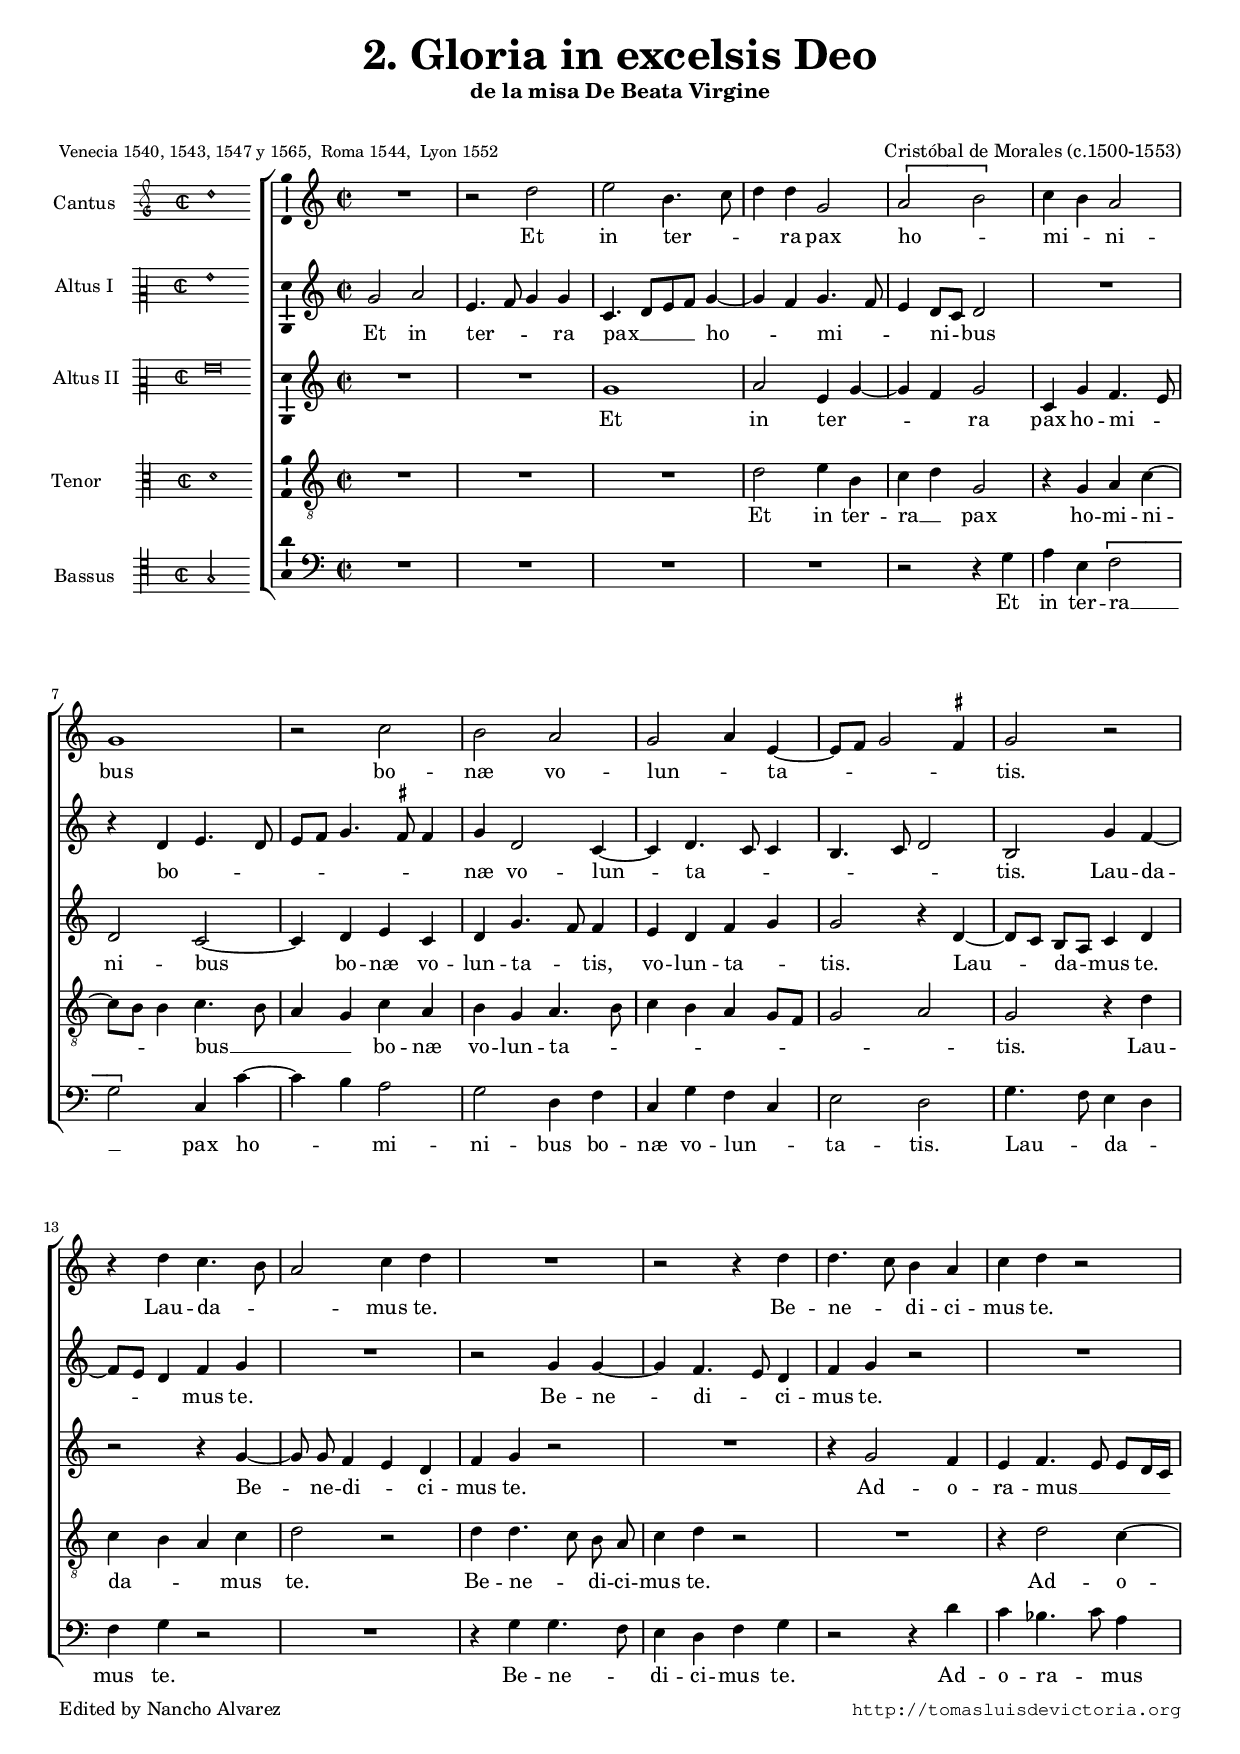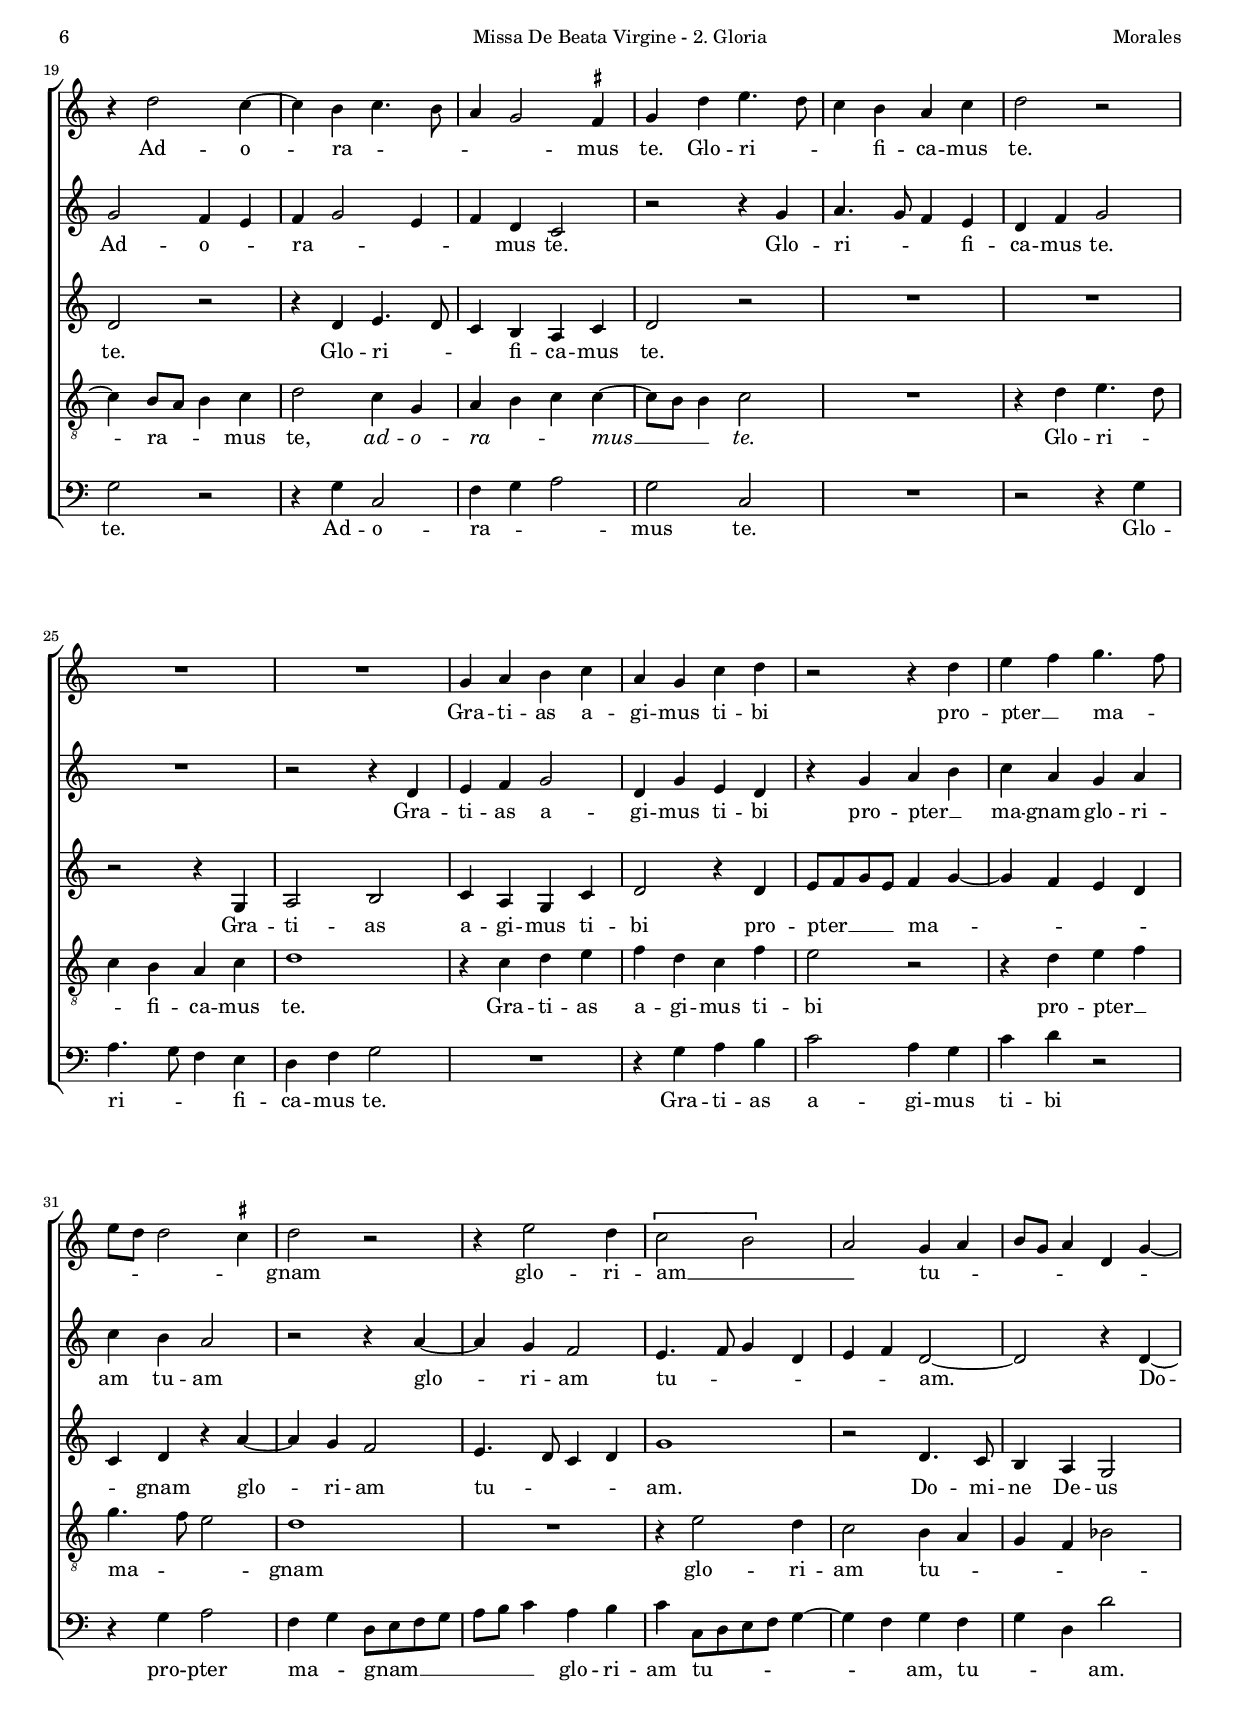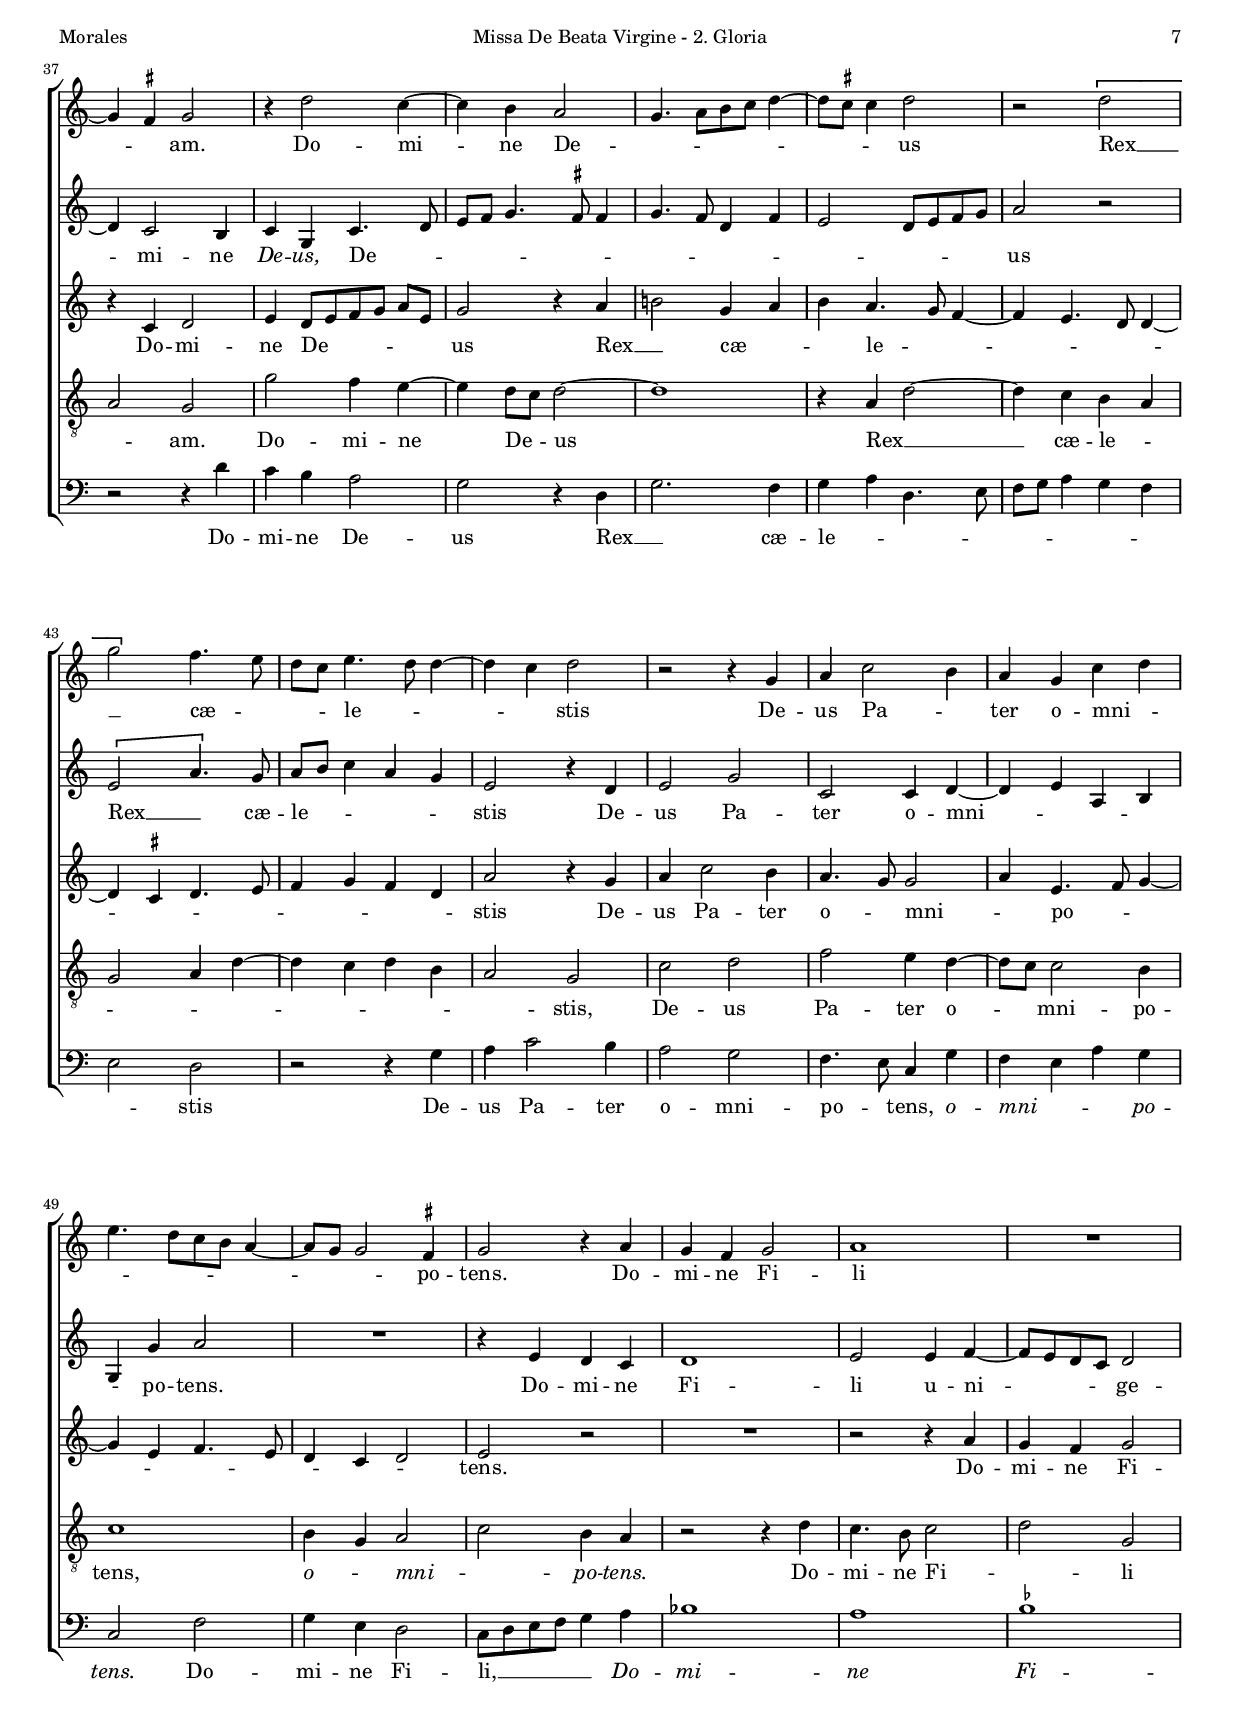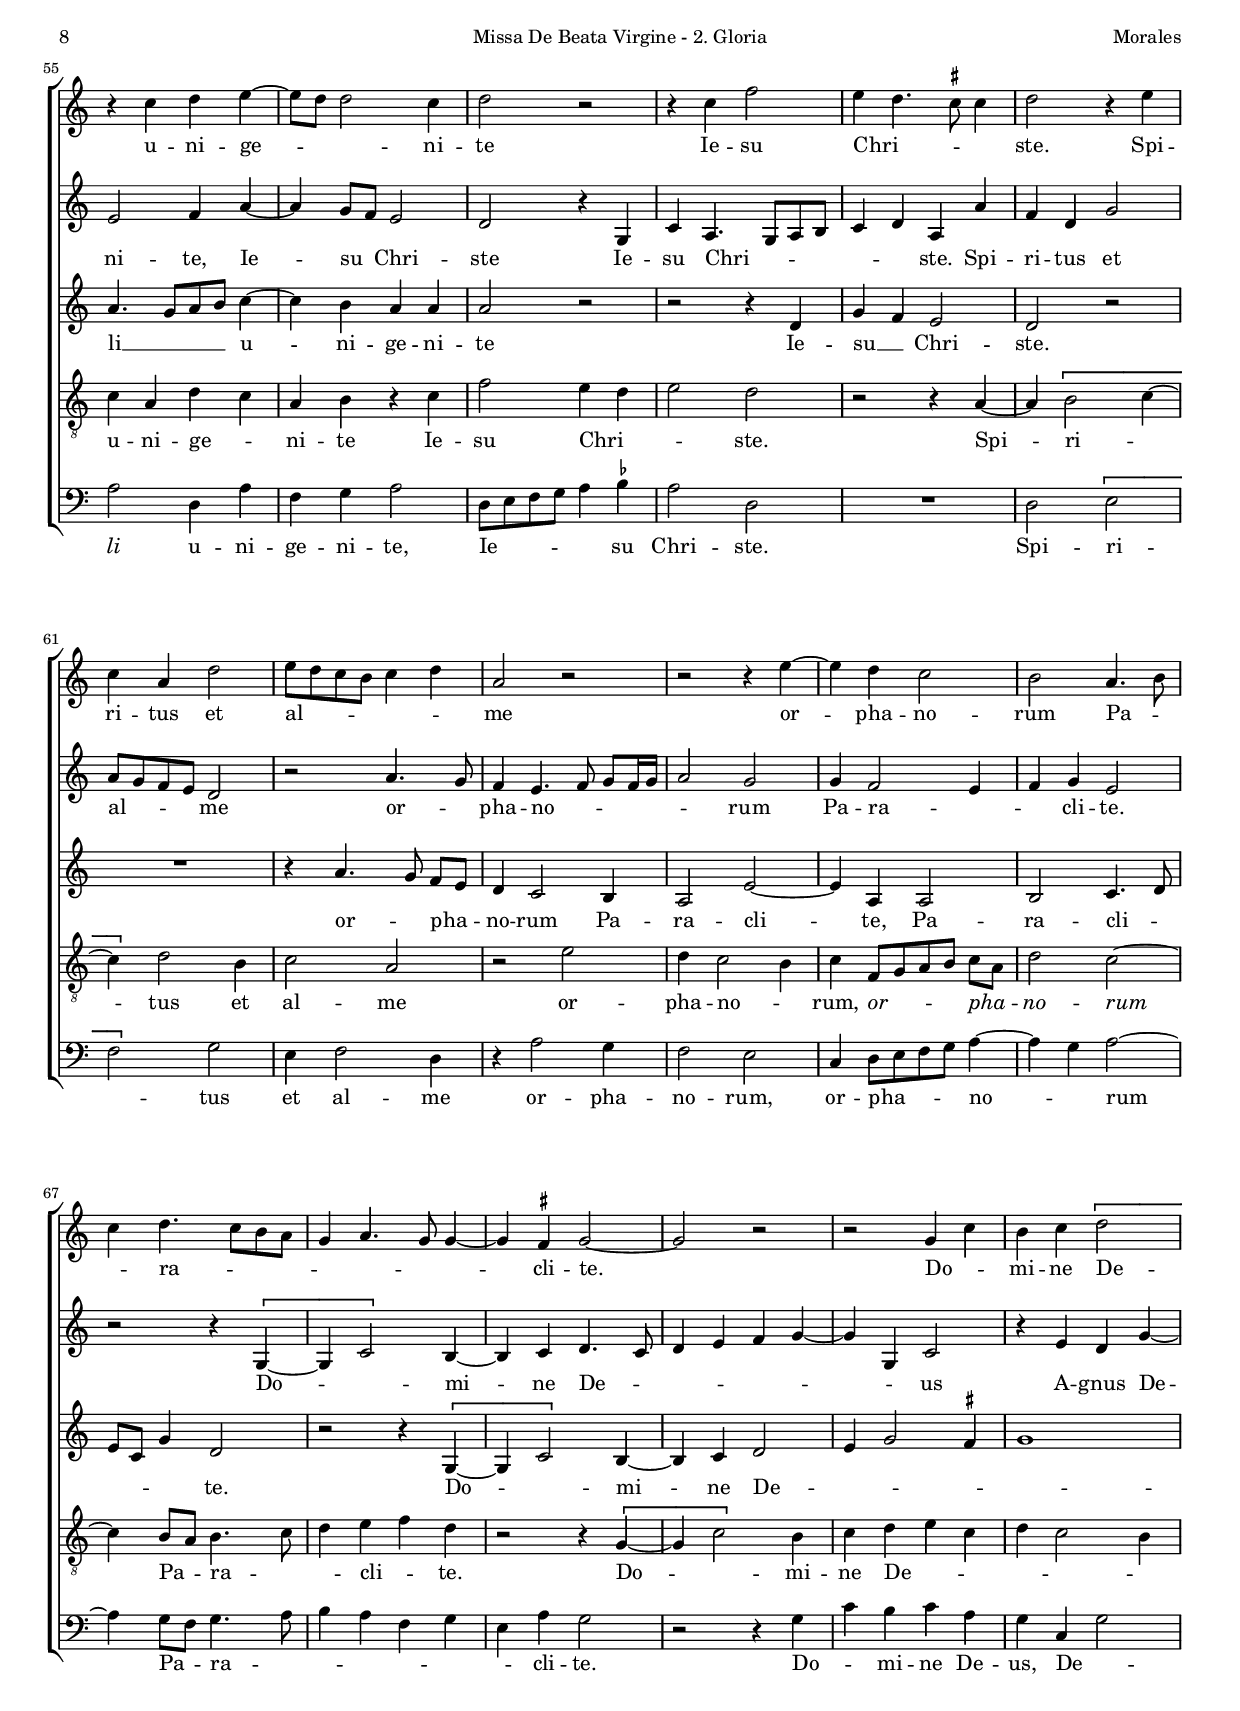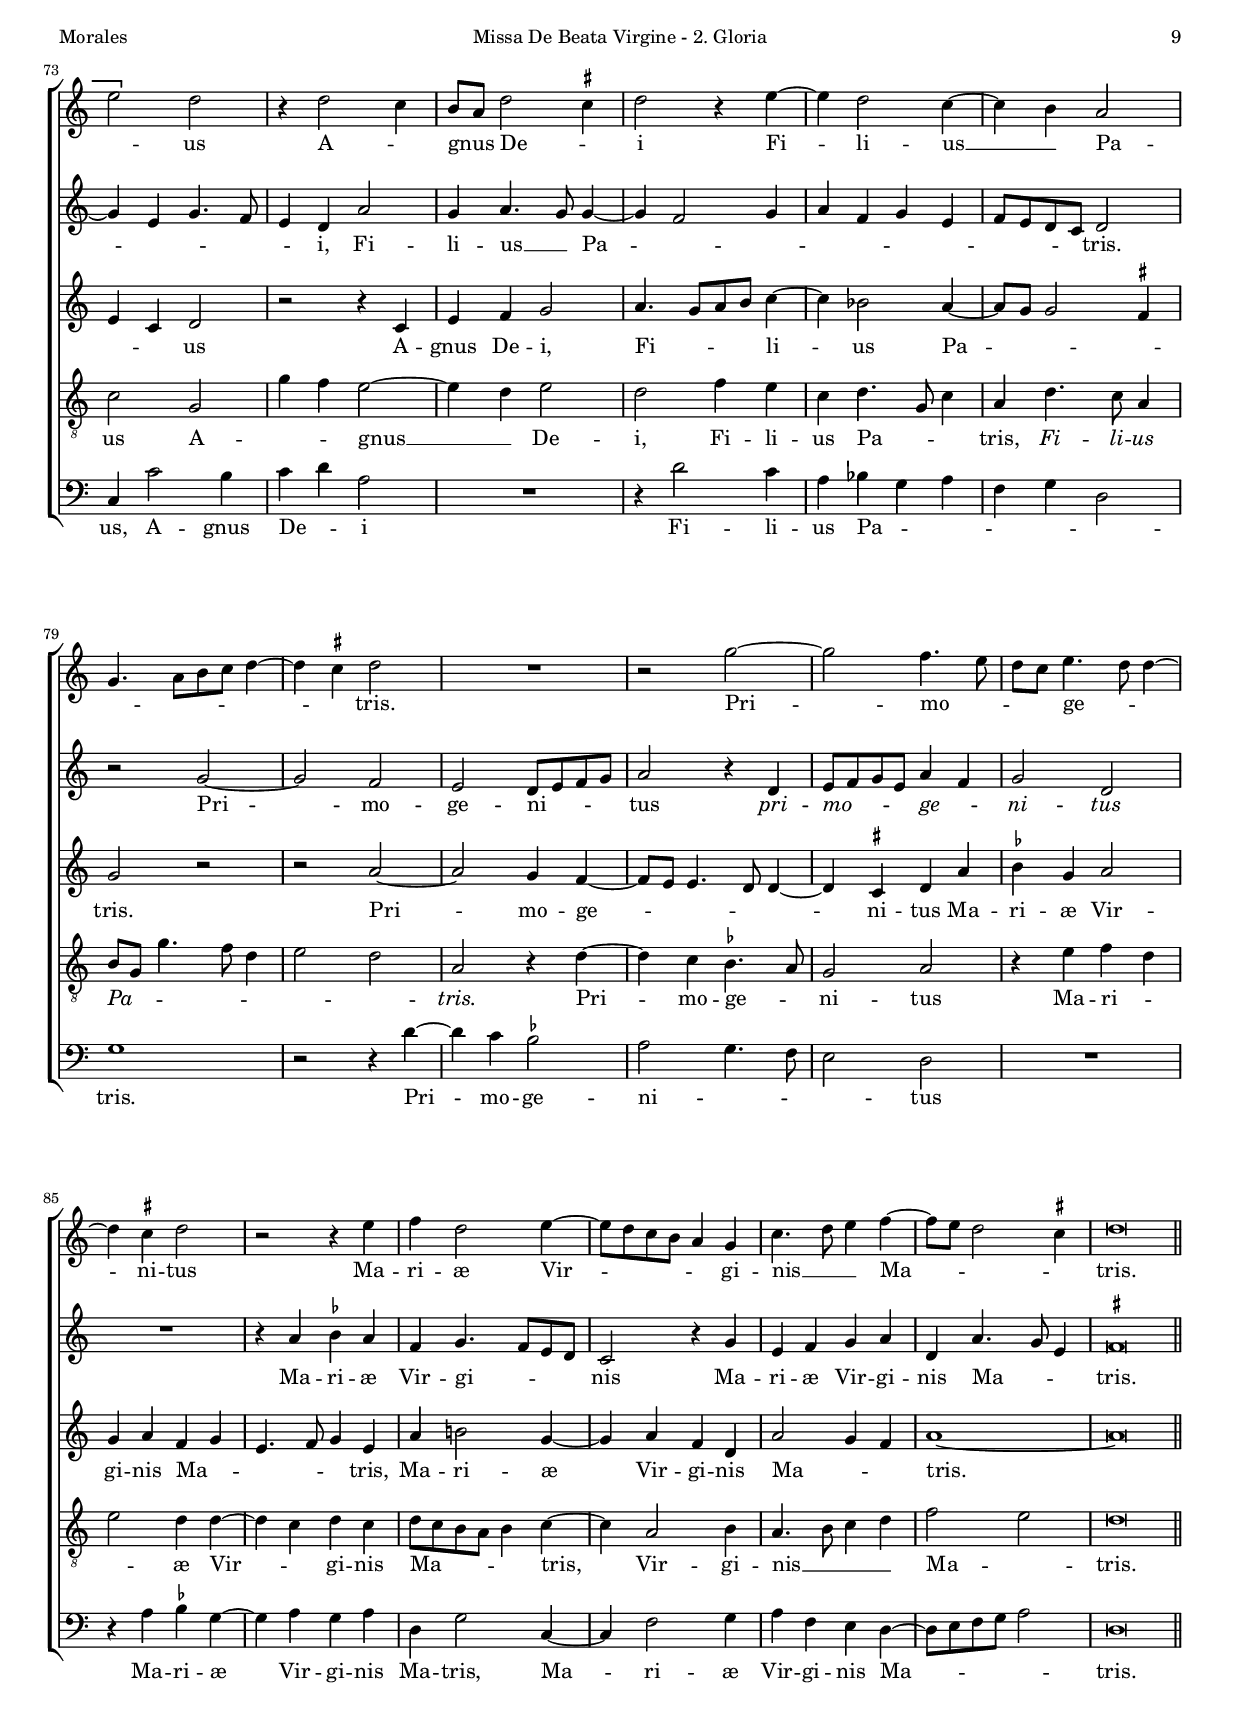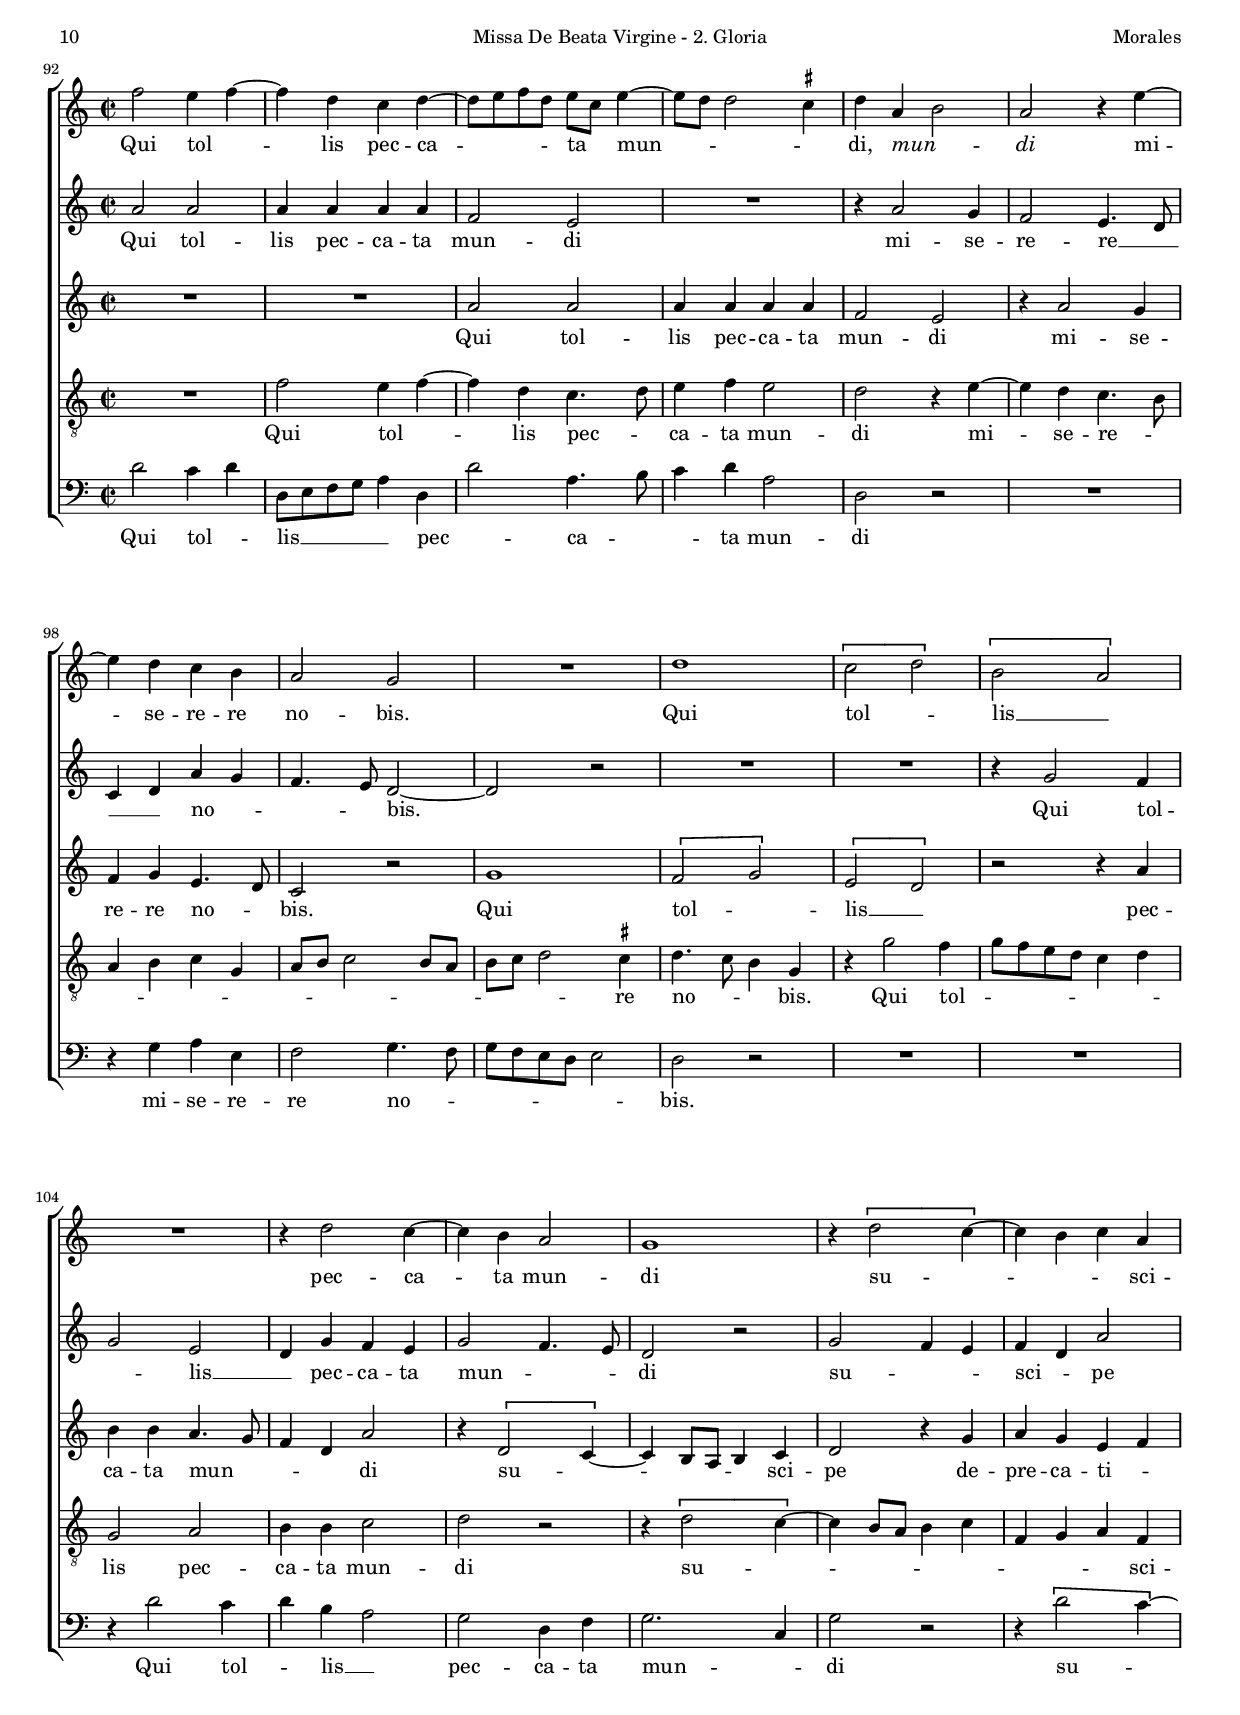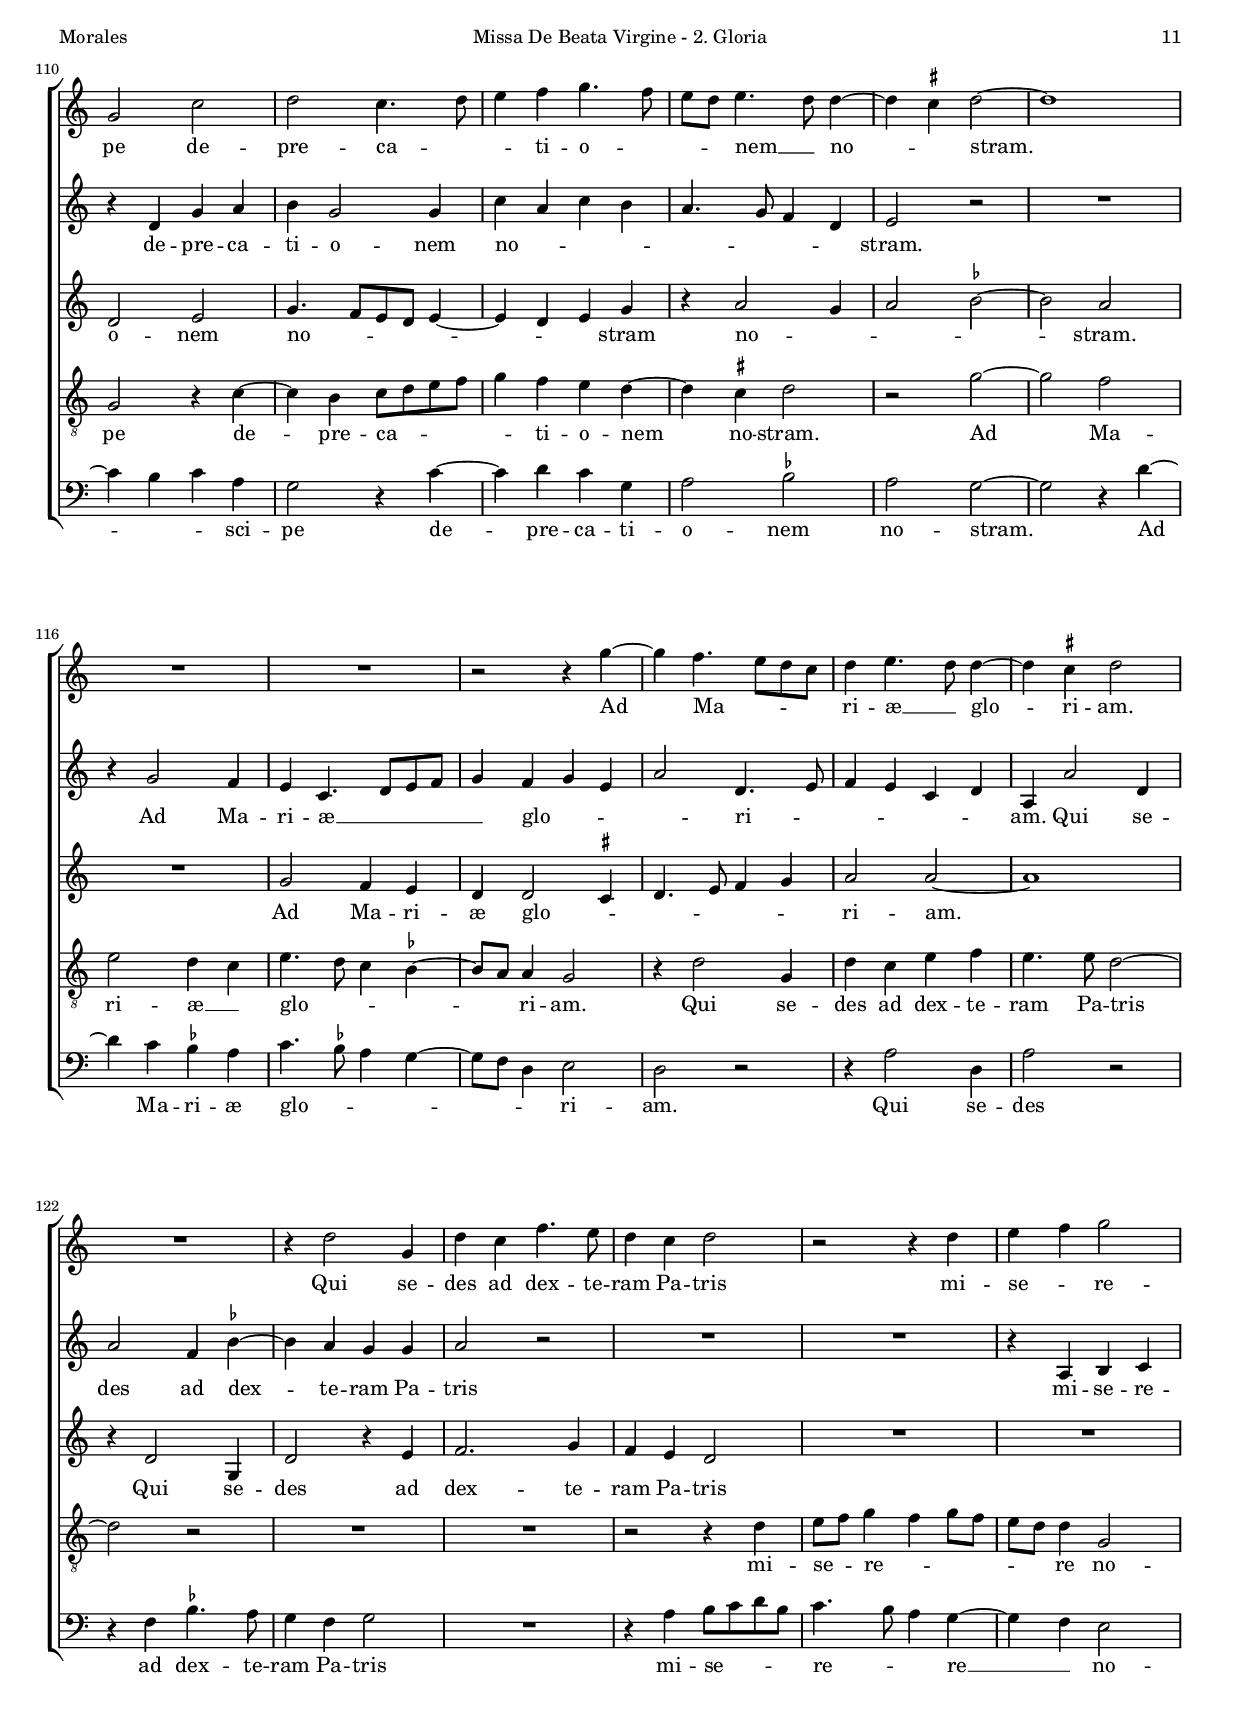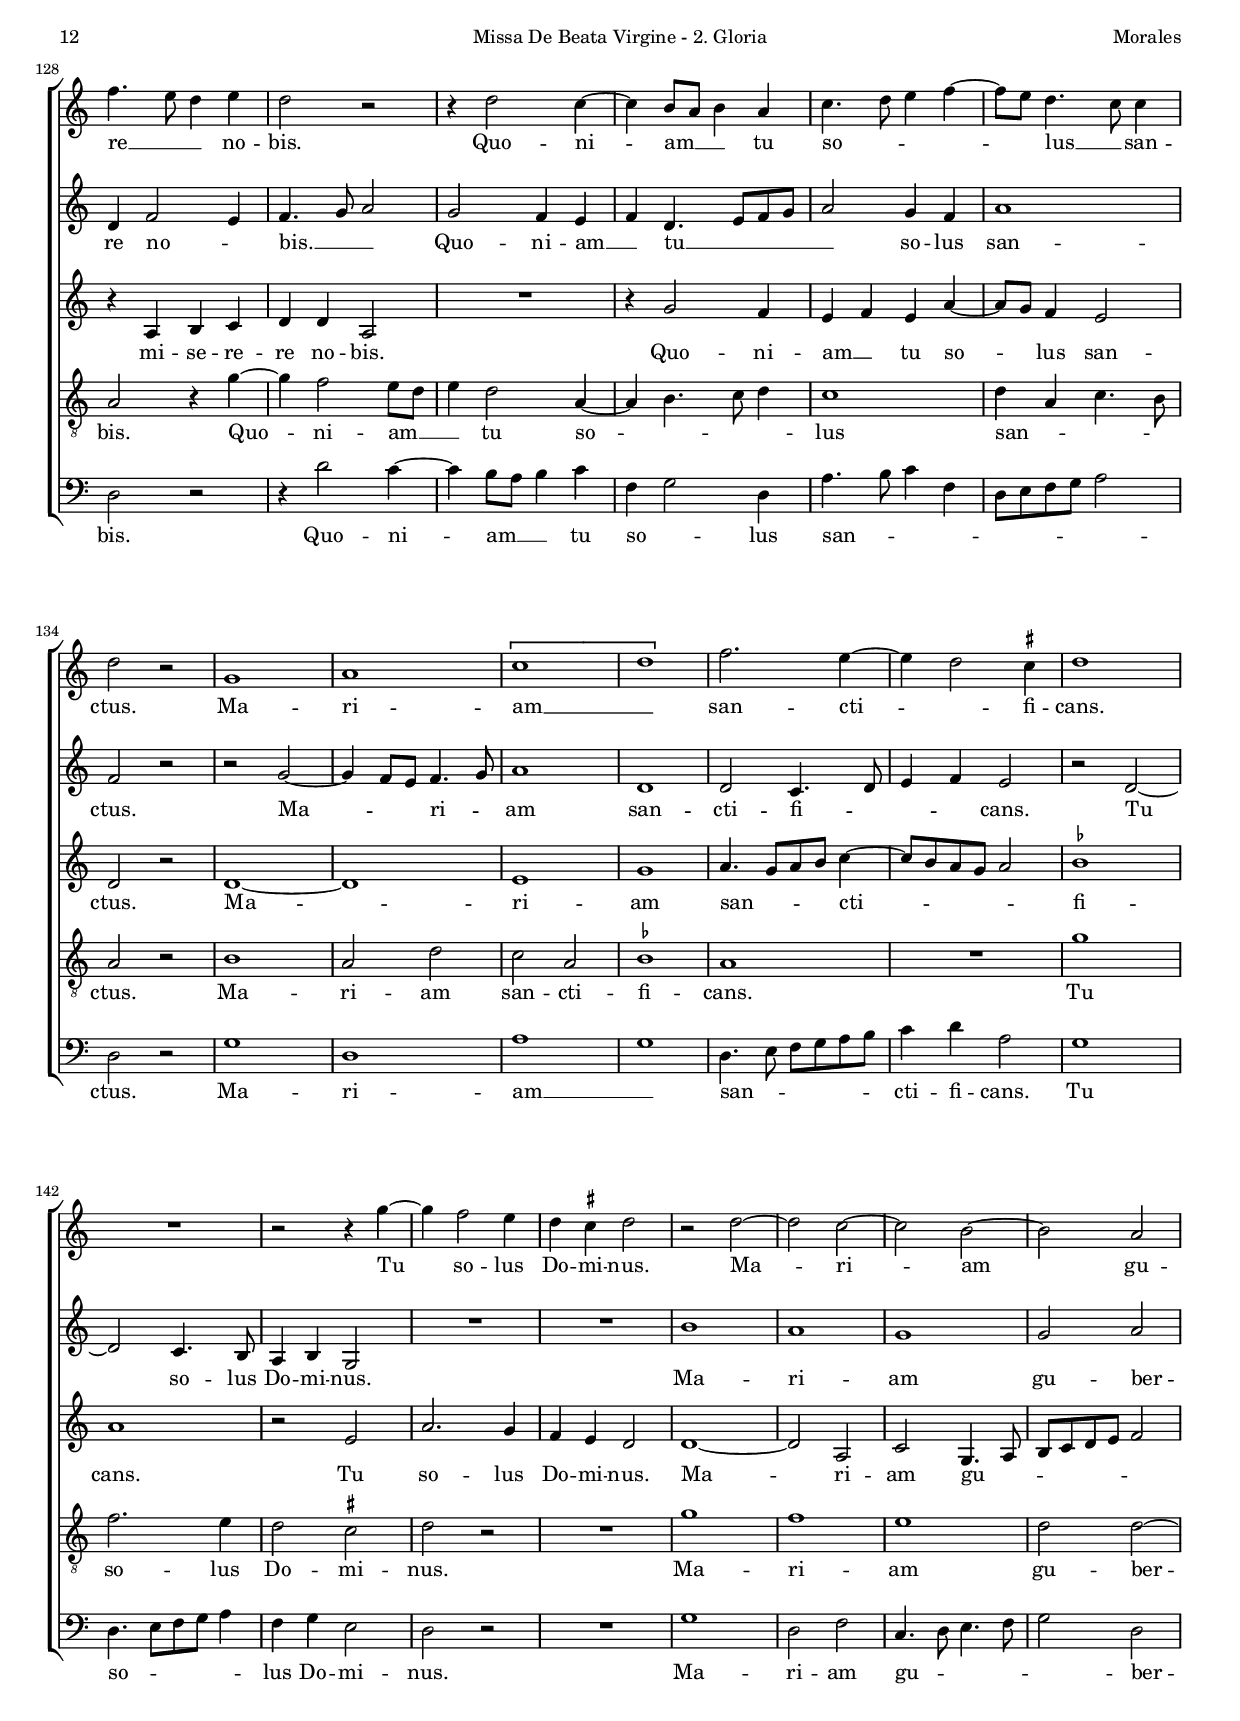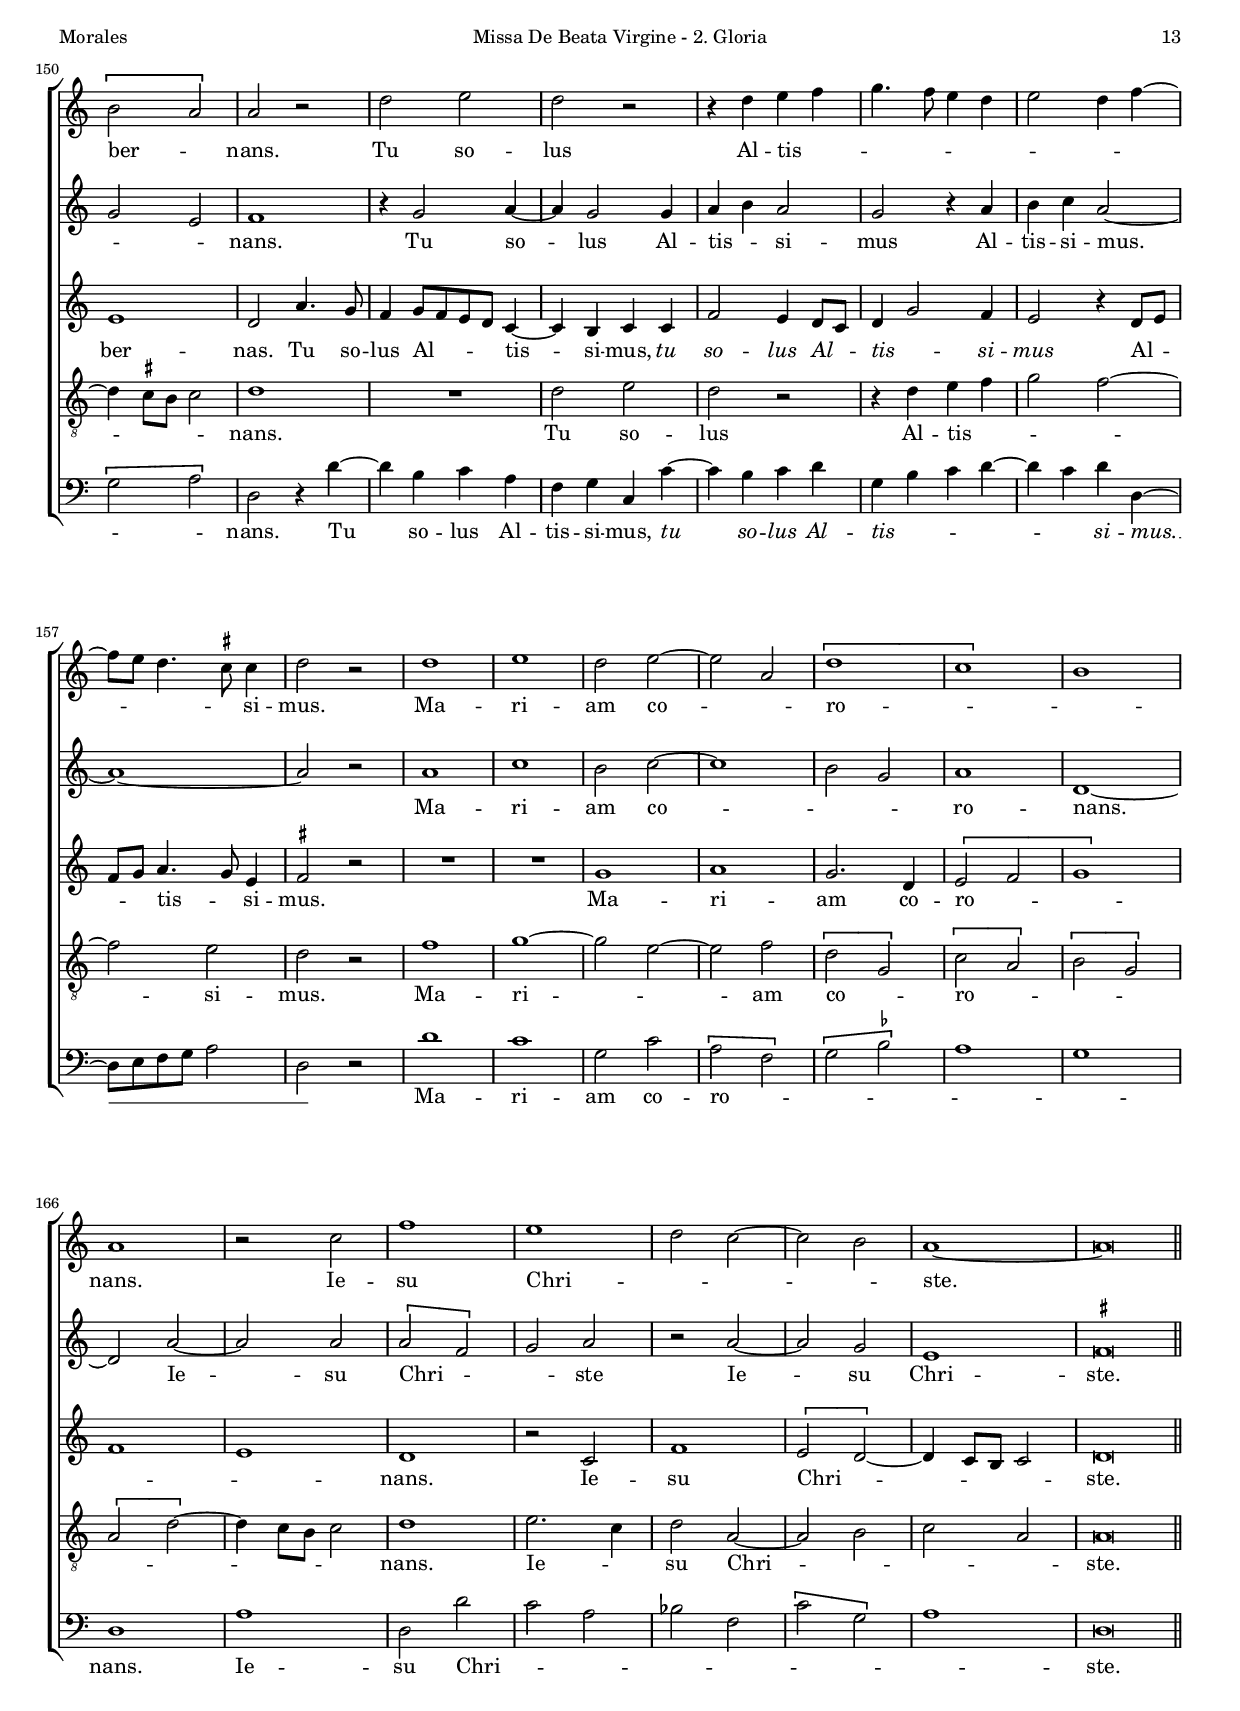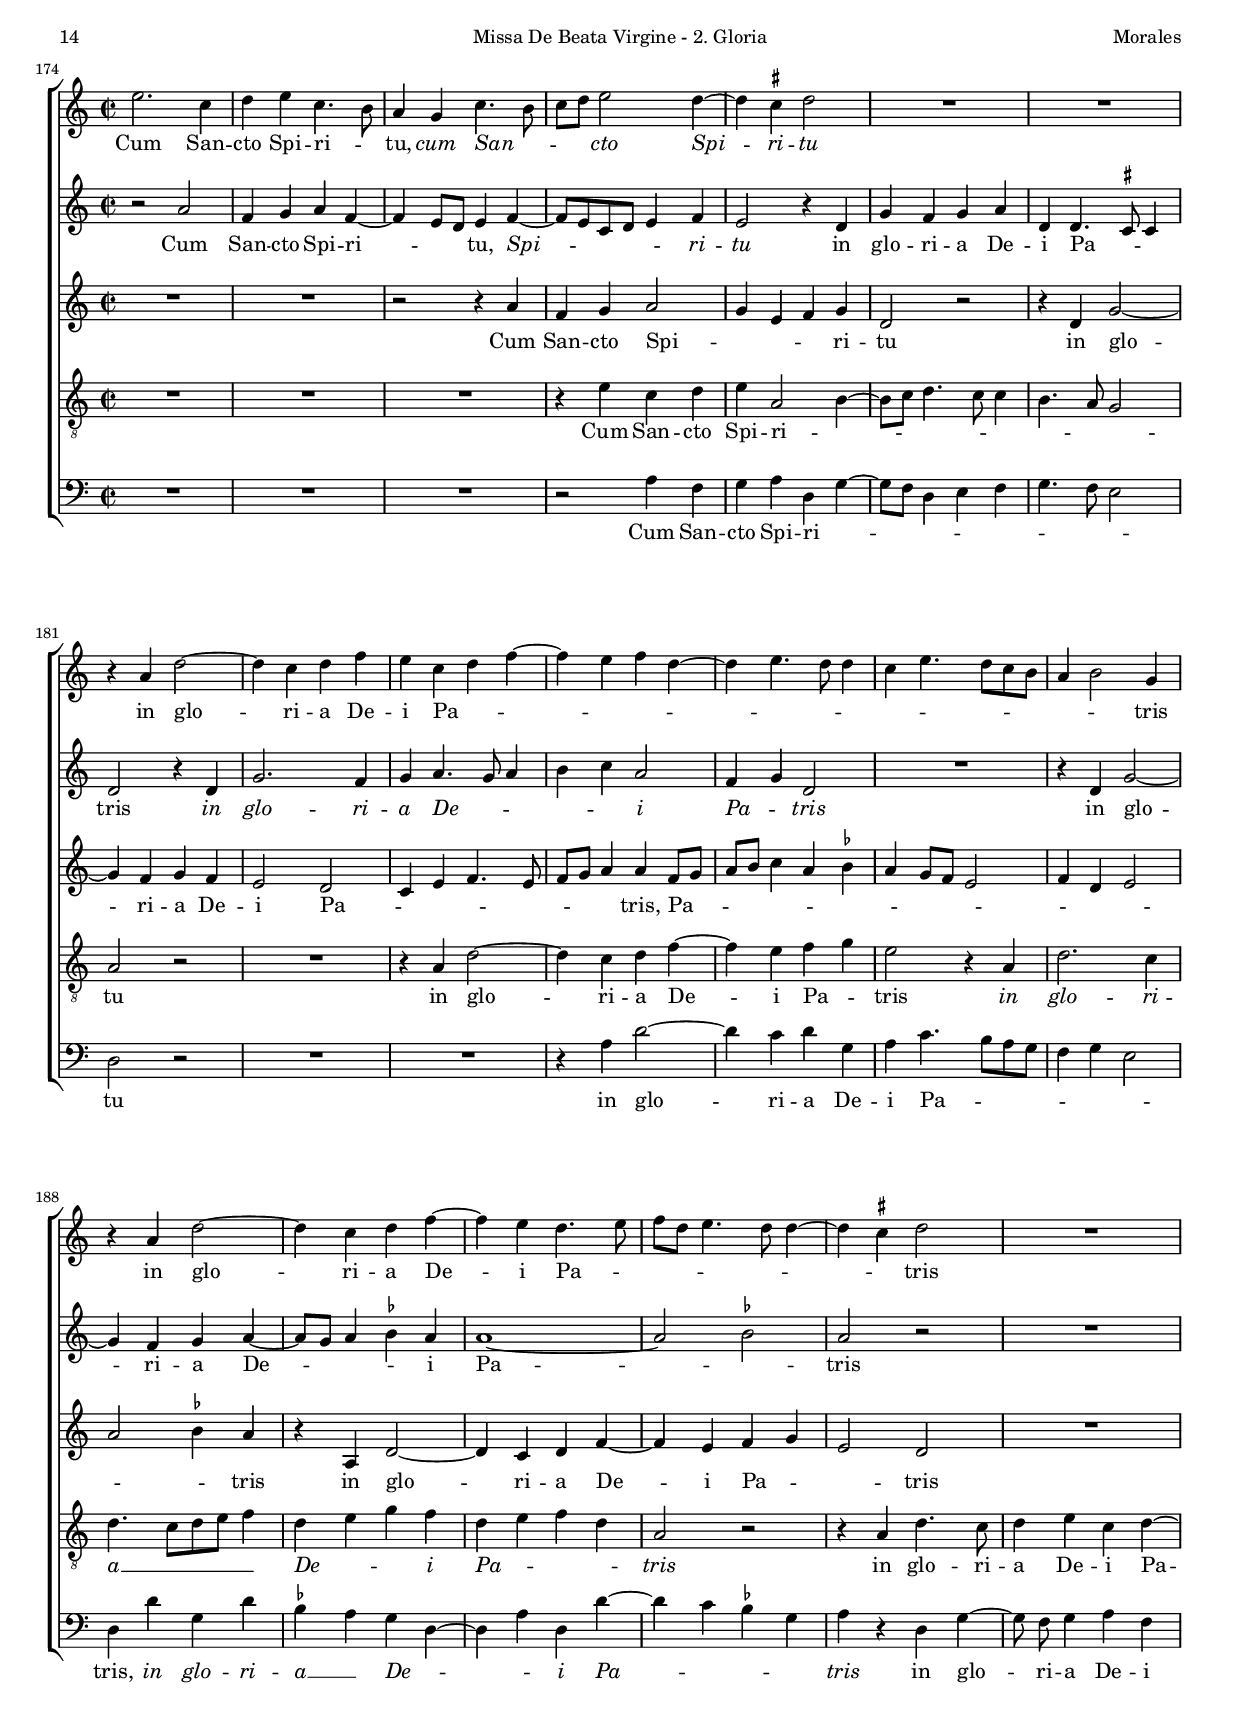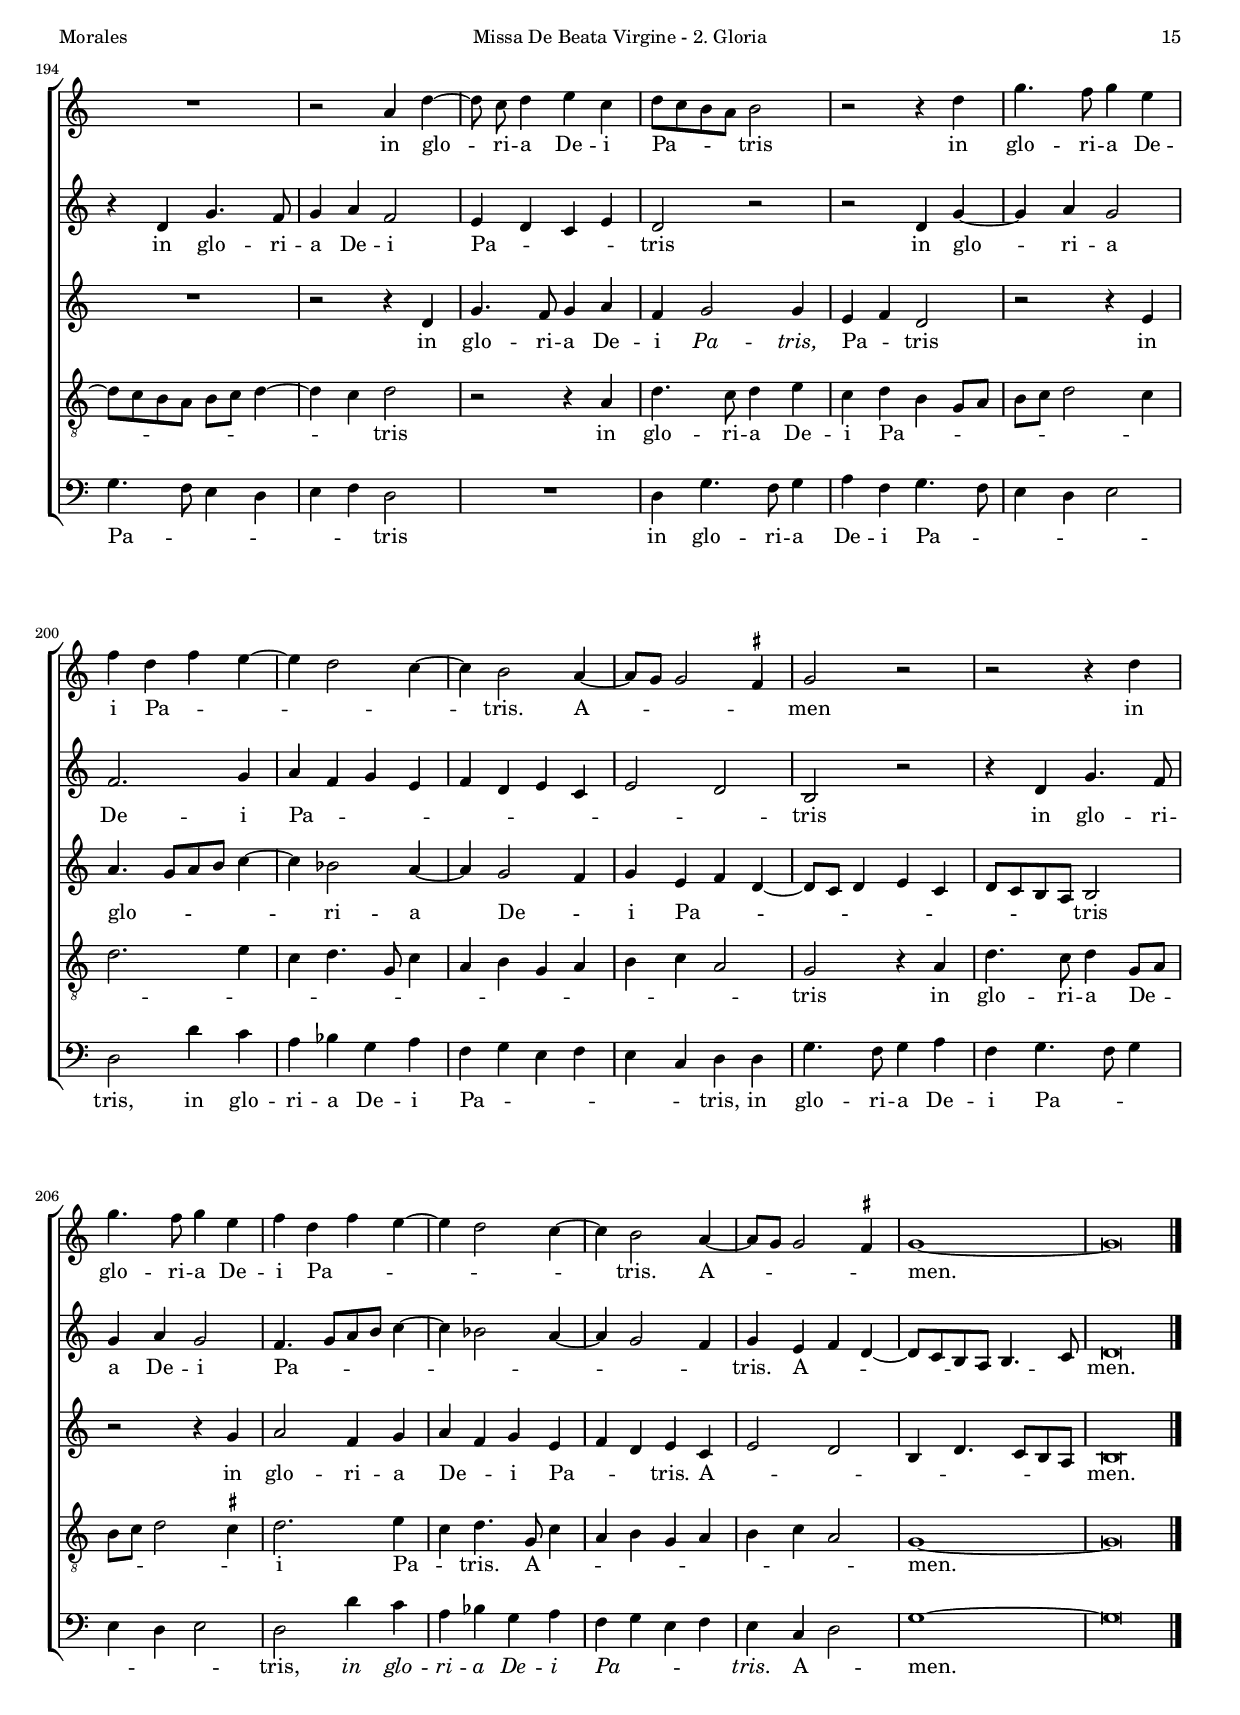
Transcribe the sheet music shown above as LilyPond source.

\version "2.18.0"

#(set-default-paper-size "a4")
#(set-global-staff-size 16.25)
#(ly:set-option 'point-and-click #f)
%mobile -s14.0 -i3.0

italicas=\override LyricText.font-shape = #'italic
rectas=\override LyricText.font-shape = #'upright
ss=\once \set suggestAccidentals = ##t
incipitwidth = 20

htitle="Missa De Beata Virgine - 2. Gloria"
hcomposer="Morales"

\header {
	title=\markup{\fontsize #3 "2. Gloria in excelsis Deo"}
	subtitle="de la misa De Beata Virgine"
	subsubtitle=\markup{\null \vspace #1 }
	composer="Cristóbal de Morales (c.1500-1553)"
        pdfauthor=\composer
	%opus="(-)"
	poet=\markup{\smaller "Venecia 1540, 1543, 1547 y 1565,  Roma 1544,  Lyon 1552"} 
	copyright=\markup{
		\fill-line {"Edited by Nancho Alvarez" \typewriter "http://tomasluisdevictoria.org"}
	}
%	tagline=""
}

global={
	% en el resto de la misa hay un bemol en la armadura,
	% en el gloria no.
	\key c \major \time 2/2 \skip 1*91 \bar "||" \pageBreak
	\override Score.TimeSignature.break-visibility = #'#(#f #t #t)
			\time 2/2 \skip 1*82 \bar "||" \pageBreak
			\time 2/2 \skip 1*39 \bar "|."
}


cantus=\relative c''{
	R1
	r2 d
	e b4. c8
	d4 d g,2
	\[a b\]
	c4 b a2
	g1
	r2 c
	b a
	g a4 e ~
	e8 f g2 \ss fis4
	g2 r
	r4 d' c4. b8
	a2 c4 d
	R1
	r2 r4 d 
	d4. c8 b4 a
	c d r2
	r4 d2 c4 ~
	c b c4. b8
	a4 g2 \ss fis4
	g d' e4. d8
	c4 b a c
	d2 r
	R1
	R1
	g,4 a b c
	a g c d
	r2 r4 d
	e f g4. f8
	e8 d d2 \ss cis4
	d2 r
	r4 e2 d4
	\[c2 b\]
	a2 g4 a
	b8 g a4 d, g ~
	g \ss fis4 g2
	r4 d'2 c4 ~
	c b a2
	g4. a8[ b c] d4 ~
	d8 \ss cis cis4 d2
	r2 \[d
	g\] f4. e8
	d c e4. d8 d4 ~
	d c d2
	r2 r4 g,
	a c2 b4
	a g c d
	e4. d8[ c b] a4 ~
	a8 g g2 \ss fis4
	g2 r4 a
	g f g2
	a1
	R1
	r4 c d e ~
	e8 d d2 c4
	d2 r
	r4 c f2
	e4 d4. \ss cis8 cis4
	d2 r4 e
	c4 a d2
	e8 d c b c4 d
	a2 r
	r2 r4 e' ~
	e4 d c2
	b2 a4. b8
	c4 d4. c8 b a
	g4 a4. g8 g4 ~
	g \ss fis g2 ~
	g r
	r g4 c
	b4 c \[d2
	e\] d
	r4 d2 c4
	b8 a d2 \ss cis4
	d2 r4 e ~
	e4 d2 c4 ~
	c b a2
	g4. a8[ b c] d4 ~
	d \ss cis d2
	R1
	r2 g ~
	g f4. e8
	d c e4. d8 d4 ~
	d \ss cis d2
	r2 r4 e
	f4 d2 e4 ~
	e8 d c b a4 g
	c4. d8 e4 f ~
	f8 e d2 \ss cis4 
	d\breve*1/2
	f2 e4 f ~
	f d c d ~
	d8 e f d e c e4 ~
	e8 d d2 \ss cis4 
	d a b2
	a2 r4 e' ~
	e d c b
	a2 g
	R1
	d'1
	\[c2 d\]
	\[b a\]
	R1
	r4 d2 c4 ~
	c b a2
	g1
	r4 \[d'2 c4 ~ \]
	c4 b c a
	g2 c
	d c4. d8
	e4 f g4. f8
	e d e4. d8 d4 ~
	d \ss cis d2 ~
	d1
	R1
	R1
	r2 r4 g ~
	g f4. e8 d c
	d4 e4. d8 d4 ~
	d \ss cis d2 
	R1
	r4 d2 g,4
	d' c f4. e8 
	d4 c d2
	r2 r4 d 
	e4 f g2
	f4. e8 d4 e
	d2 r
	r4 d2 c4 ~
	c b8 a b4 a
	c4. d8 e4 f ~
	f8 e d4. c8 c4
	d2 r
	g,1
	a
	\[c
	d1\]
	f2. e4 ~
	e4 d2 \ss cis4
	d1
	R1
	r2 r4 g ~
	g4 f2 e4
	d4 \ss cis d2
	r2 d ~
	d c ~
	c b ~
	b a
	\[b2 a\]
	a2 r
	d2 e
	d r
	r4 d e f
	g4. f8 e4 d
	e2 d4 f ~
	f8 e d4. \ss cis8 cis4
	d2 r
	d1
	e
	d2 e ~
	e a,
	\[d1
	c\]
	b
	a
	r2 c
	f1
	e
	d2 c ~
	c b 
	a1 ~
	a\breve*1/2
	e'2. c4
	d e c4. b8
	a4 g c4. b8
	c d e2 d4 ~
	d \ss cis4 d2
	R1*2
	r4 a d2 ~
	d4 c d f % CSIC \ss cis
	e c d f ~
	f4 e f d ~
	d e4. d8 d4
	c e4. d8 c b
	a4 b2 g4
	r4 a d2 ~
	d4 c d f ~ % CSIC \ss cis
	f4 e d4 .e8
	f d e4. d8 d4 ~
	d \ss cis d2
	R1*2
	r2 a4 d ~
	d8 \noBeam c d4 e c
	d8 c b a b2
	r2 r4 d
	g4. f8 g4 e
	f d f e ~
	e4 d2 c4 ~
	c4 b2 a4 ~
	a8 g g2 \ss fis4 
	g2 r
	r r4 d'
	g4. f8 g4 e
	f d f e ~
	e4 d2 c4 ~
	c b2 a4 ~
	a8 g g2 \ss fis4
	g1 ~
	g\breve*1/2
}

altus=\relative c''{
	g2 a
	e4. f8 g4 g
	c,4. d8[ e f] g4 ~
	g f g4. f8 % CSIC \ss fis f
	e4 d8 c d2
	R1
	r4 d e4. d8
	e8 f g4. \ss fis8 fis4 % CSIC \ss fis \ss fis 
	g4 d2 c4 ~
	c d4. c8 c4
	b4. c8 d2
	b2 g'4 f ~
	f8 e d4 f g
	R1
	r2 g4 g ~
	g4 f4. e8 d4
	f g r2
	R1
	g2 f4 e
	f4 g2 e4
	f4 d c2
	r2 r4 g'
	a4. g8 f4 e
	d4 f g2
	R1
	r2 r4 d
	e f g2 % CSIC \ss fis
	d4 g e d
	r4 g a b
	c a g a
	c4 b a2
	r2 r4 a ~
	a g f2
	e4. f8 g4 d
	e4 f d2 ~
	d2 r4 d ~
	d c2 b4
	c4 g c4. d8
	e f g4. \ss fis8 fis4
	g4. f8 d4 f
	e2 d8 e f g
	a2 r
	\[e2 a4.\] g8
	a b c4 a g
	e2 r4 d
	e2 g
	c,2 c4 d ~
	d e a, b
	g g' a2
	R1
	r4 e4 d c
	d1
	e2 e4 f ~
	f8 e d c d2
	e f4 a ~
	a4 g8 f e2
	d2 r4 g,
	c a4. g8 a b
	c4 d a a'
	f d g2
	a8 g f e d2
	r2 a'4. g8
	f4 e4. f8 g8[ f16 g]
	a2 g
	g4 f2 e4
	f4 g e2
	r2 r4 \[g, ~
	g c2\] b4 ~
	b c d4. c8
	d4 e f g ~ % CSIC \ss 
	g4 g, c2
	r4 e d g ~
	g e g4. f8
	e4 d a'2
	g4 a4. g8 g4 ~
	g f2 g4
	a4 f g e
	f8 e d c d2
	r2 g ~
	g f
	e d8 e f g
	a2 r4 d,
	e8 f g e a4 f
	g2 d
	R1
	r4 a' \ss bes a
	f4 g4. f8 e d
	c2 r4 g'
	e f g a
	d,4 a'4. g8 e4
	\ss fis\breve*1/2
	a2 a
	a4 a a a
	f2 e
	R1
	r4 a2 g4
	f2 e4. d8
	c4 d a' g
	f4. e8 d2 ~
	d r
	R1
	R1
	r4 g2 f4
	g2 e
	d4 g f e
	g2 f4. e8
	d2 r
	g2 f4 e
	f d a'2
	r4 d, g a
	b4 g2 g4
	c4 a c b
	a4. g8 f4 d
	e2 r
	R1
	r4 g2 f4
	e4 c4. d8 e f
	g4 f g e
	a2 d,4. e8
	f4 e c d
	a4 a'2 d,4
	a'2 f4 \ss bes ~
	bes a g g
	a2 r
	R1*2
	r4 a, b c % CSIC \ss cis
	d f2 e4
	f4. g8 a2
	g2 f4 e
	f d4. e8 f g
	a2 g4 f
	a1
	f2 r
	r g ~
	g4 f8 e f4. g8
	a1
	d,1
	d2 c4. d8
	e4 f e2
	r2 d ~
	d c4. b8
	a4 b g2
	R1*2
	b'1 % CSIC \ss bes
	a
	g
	g2 a
	g2 e
	f1
	r4 g2 a4 ~
	a g2 g4
	a b a2
	g2 r4 a
	b c a2 ~
	a1 ~
	a2 r
	a1
	c
	b2 c ~
	c1
	b2 g % CSIC \ss bes
	a1
	d, ~
	d2 a' ~
	a a
	\[a2 f\]
	g2 a
	r2 a ~
	a g
	e1
	\ss fis\breve*1/2
	r2 a 
	f4 g a f ~
	f e8 d e4 f ~
	f8 e c d e4 f
	e2 r4 d
	g4 f g a
	d, d4. \ss cis8 cis4
	d2 r4 d
	g2. f4
	g a4. g8 a4
	b4 c a2
	f4 g d2
	R1
	r4 d g2 ~
	g4 f g a ~ % CSIC \ss fis
	a8 g a4 \ss bes a
	a1 ~
	a2 \ss bes
	a2 r
	R1
	r4 d, g4. f8
	g4 a f2
	e4 d c e
	d2 r
	r2 d4 g ~
	g a g2
	f2. g4
	a f g e
	f d e c
	e2 d
	b2 r
	r4 d g4. f8
	g4 a g2
	f4. g8[ a b] c4 ~
	c4 bes2 a4 ~
	a g2 f4
	g e f d ~
	d8 c b a b4. c8 
	d\breve*1/2
}

altusdos=\relative c''{
	R1*2
	g1
	a2 e4 g ~
	g f g2 % CSIC \ss fis
	c,4 g' f4. e8 
	d2 c ~
	c4 d e c
	d g4. f8 f4
	e4 d f g
	g2 r4 d ~
	d8[ c] b[ a] c4 d
	r2 r4 g ~
	g8 \noBeam g f4 e d
	f g r2
	R1
	r4 g2 f4
	e4 f4. e8 e[ d16 c]
	d2 r
	r4 d e4. d8
	c4 b a c
	d2 r
	R1*2
	r2 r4 g,
	a2 b
	c4 a g c
	d2 r4 d
	e8 f g e f4 g ~ % CSIC \ss fis 
	g f e d
	c4 d r4 a' ~
	a g f2
	e4. d8 c4 d
	g1
	r2 d4. c8
	b4 a g2
	r4 c d2
	e4 d8[ e f g] a[ e]
	g2 r4 a 
	b!2 g4 a
	b4 a4. g8 f4 ~
	f e4. d8 d4 ~
	d \ss cis d4. e8
	f4 g f d
	a'2 r4 g
	a4 c2 b4
	a4. g8 g2
	a4 e4. f8 g4 ~
	g e f4. e8
	d4 c d2 % CSIC \ss cis 
	e2 r
	R1
	r2 r4 a
	g f g2
	a4. g8[ a b] c4 ~
	c4 b a a
	a2 r
	r r4 d,
	g f e2
	d r
	R1
	r4 a'4. g8 f[ e]
	d4 c2 b4
	a2 e' ~
	e4 a, a2
	b2 c4. d8
	e c g'4 d2
	r2 r4 \[g, ~
	g c2\] b4 ~
	b c d2
	e4 g2 \ss fis4
	g1
	e4 c d2
	r2 r4 c
	e f g2
	a4. g8[ a b] c4 ~
	c4 bes2 a4 ~
	a8 g g2 \ss fis4
	g2 r
	r a ~
	a g4 f ~
	f8 e e4. d8 d4 ~
	d \ss cis d a'
	\ss bes g a2 % CSIC b
	g4 a f g
	e4. f8 g4 e
	a4 b!2 g4 ~
	g a f d
	a'2 g4 f
	a1 ~
	a\breve*1/2
	R1*2
	a2 a
	a4 a a a
	f2 e
	r4 a2 g4
	f g e4. d8
	c2 r
	g'1
	\[f2 g\]
	\[e d\]
	r2 r4 a'
	b b a4. g8
	f4 d a'2
	r4 \[d,2 c4 ~ \]
	c4 b8 a b4 c
	d2 r4 g
	a g e f
	d2 e
	g4. f8[ e d] e4 ~
	e4 d e g
	r4 a2 g4
	a2 \ss bes ~
	bes a
	R1
	g2 f4 e
	d d2 \ss cis4
	d4. e8 f4 g
	a2 a ~
	a1 
	r4 d,2 g,4
	d'2 r4 e
	f2. g4
	f e d2
	R1
	R1
	r4 a b c % CSIC \ss cis
	d d a2
	R1
	r4 g'2 f4
	e4 f e a ~
	a8 g f4 e2
	d r
	d1 ~
	d
	e
	g1
	a4. g8[ a b] c4 ~
	c8 b a g a2
	\ss bes1
	a
	r2 e
	a2. g4
	f e d2
	d1 ~
	d2 a
	c2 g4. a8
	b c d e f2
	e1
	d2 a'4. g8 
	f4 g8[ f e d] c4 ~
	c b c c
	f2 e4 d8 c
	d4 g2 f4
	e2 r4 d8 e
	f g a4. g8 e4
	\ss fis2 r
	R1*2
	g1
	a
	g2. d4
	\[e2 f
	g1\]
	f
	e
	d1
	r2 c 
	f1
	\[e2 d ~ \]
	d4 c8 b c2
	d\breve*1/2
	R1*2
	r2 r4 a'
	f g a2
	g4 e f g
	d2 r
	r4 d g2 ~
	g4 f g f % CSIC \ss fis f
	e2 d
	c4 e f4. e8
	f8 g a4 a f8 g
	a b c4 a \ss bes % CSIC \ss bes
	a4 g8 f e2
	f4 d e2
	a \ss bes4 a % CSIC b
	r4 a, d2 ~
	d4 c d f ~ % CSIC \ss cis
	f4 e f g
	e2 d
	R1
	R1
	r2 r4 d
	g4. f8 g4 a
	f4 g2 g4
	e4 f d2
	r2 r4 e
	a4. g8[ a b] c4 ~
	c4 bes2 a4 ~
	a g2 f4
	g4 e f d ~
	d8 c d4 e c
	d8 c b a b2
	r2 r4 g'
	a2 f4 g % quintas con el tenor!!
	a4 f g e
	f d e c
	e2 d
	b4 d4. c8 b a
	b\breve*1/2
}

tenor=\relative c'{
	R1*3
	d2 e4 b
	c d g,2
	r4 g a c ~
	c8 b b4 c4. b8
	a4 g c a
	b g a4. b8
	c4 b a g8 f
	g2 a
	g r4 d'
	c b a c
	d2 r
	d4 d4. c8 \noBeam b \noBeam a
	c4 d r2
	R1
	r4 d2 c4 ~ % CSIC falta el silencio
	c4 b8 a b4 c
	d2 c4 g
	a4 b c c ~
	c8 b b4 c2
	R1
	r4 d e4. d8
	c4 b a c
	d1
	r4 c d e
	f d c f
	e2 r
	r4 d e f
	g4. f8 e2
	d1
	R1
	r4 e2 d4
	c2 b4 a
	g4 f bes2 % CSIC \ss fis 
	a2 g
	g' f4 e ~
	e d8 c d2 ~
	d1
	r4 a d2 ~
	d4 c b a
	g2 a4 d ~
	d c d b
	a2 g
	c2 d
	f e4 d ~
	d8 c c2 b4
	c1
	b4 g a2
	c2 b4 a
	r2 r4 d
	c4. b8 c2
	d g,
	c4 a d c
	a4 b r4 c
	f2 e4 d
	e2 d
	r2 r4 a ~
	a \[b2 c4 ~
	c4\] d2 b4
	c2 a
	r2 e'
	d4 c2 b4
	c4 f,8[ g a b] c[ a]
	d2 c ~
	c4 b8 a b4. c8
	d4 e f d
	r2 r4 \[g, ~
	g4 c2\] b4
	c d e c
	d4 c2 b4
	c2 g
	g'4 f e2 ~
	e4 d e2
	d2 f4 e
	c4 d4. g,8 c4
	a d4. c8 a4
	b8 g g'4. f8 d4
	e2 d
	a r4 d ~
	d4 c \ss bes4. a8
	g2 a
	r4 e' f d
	e2 d4 d ~
	d c d c % CSIC \ss cis 
	d8 c b a b4 c ~
	c a2 b4
	a4. b8 c4 d
	f2 e
	d\breve*1/2
	R1
	f2 e4 f ~
	f4 d c4. d8
	e4 f e2
	d2 r4 e ~
	e4 d c4. b8
	a4 b c g
	a8 b c2 b8 a
	b c d2 \ss cis4
	d4. c8 b4 g
	r4 g'2 f4
	g8 f e d c4 d
	g,2 a
	b4 b c2
	d r
	r4 \[d2 c4 ~ \]
	c4 b8 a b4 c
	f, g a f
	g2 r4 c ~
	c b c8 d e f
	g4 f e d ~
	d \ss cis d2
	r2 g ~
	g f
	e d4 c
	e4. d8 c4 \ss bes ~ 
	bes8 a a4 g2
	r4 d'2 g,4
	d'4 c e f
	e4. e8 d2 ~
	d2 r
	R1*2
	r2 r4 d
	e8 f g4 f g8 f
	e8 d d4 g,2
	a r4 g' ~
	g f2 e8 d
	e4 d2 a4 ~
	a b4. c8 d4
	c1
	d4 a c4. b8
	a2 r
	b1
	a2 d
	c a
	\ss bes1
	a
	R1
	g'
	f2. e4
	d2 \ss cis
	d2 r
	R1
	g1
	f
	e
	d2 d ~
	d4 \ss cis8 b cis2 % CSIC \ss cis \ss cis 
	d1
	R1
	d2 e
	d r
	r4 d e f
	g2 f ~
	f e
	d r
	f1 % CSIC \ss fis
	g ~
	g2 e ~
	e f
	\[d g,\]
	\[c a\]
	\[b g\]
	\[a d ~ \]
	d4 c8 b c2
	d1
	e2. c4
	d2 a ~
	a b
	c a 
	a\breve*1/2
	R1*3
	r4 e' c d
	e a,2 b4 ~
	b8 c d4. c8 c4
	b4. a8 g2
	a r
	R1
	r4 a d2 ~
	d4 c d f ~
	f e f g
	e2 r4 a,
	d2. c4 % CSIC \ss cis
	d4. c8[ d e] f4 
	d4 e g f
	d e f d
	a2 r
	r4 a d4. c8
	d4 e c d ~
	d8 c b a b c d4 ~
	d c d2
	r2 r4 a
	d4. c8 d4 e
	c4 d b g8 a % CSIC \ss cis
	b c d2 c4 % CSIC \ss cis \ss cis
	d2. e4
	c4 d4. g,8 c4
	a4 b g a
	b4 c a2
	g2 r4 a
	d4. c8 d4 g,8 a
	b c d2 \ss cis4 % CSIC \ss cis \ss cis 
	d2. e4
	c4 d4. g,8 c4
	a4 b g a
	b c a2
	g1 ~
	g\breve*1/2
}

bassus=\relative c'{
	R1*4
	r2 r4 g
	a4 e \[f2
	g\] c,4 c' ~
	c b a2
	g d4 f
	c g' f c
	e2 d
	g4. f8 e4 d
	f g r2
	R1
	r4 g g4. f8
	e4 d f g
	r2 r4 d'
	c bes4. c8 a4
	g2 r
	r4 g c,2
	f4 g a2
	g c,2
	R1
	r2 r4 g'
	a4. g8 f4 e
	d4 f g2
	R1
	r4 g a b
	c2 a4 g
	c4 d r2
	r4 g, a2
	f4 g d8 e f g
	a b c4 a b
	c4 c,8[ d e f] g4 ~
	g f g f
	g4 d d'2
	r2 r4 d
	c b a2
	g2 r4 d
	g2. f4
	g4 a d,4. e8
	f g a4 g f
	e2 d
	r2 r4 g
	a c2 b4
	a2 g
	f4. e8 c4 g'
	f4 e a g
	c,2 f
	g4 e d2
	c8 d e f g4 a
	bes1
	a
	\ss bes
	a2 d,4 a'
	f4 g a2
	d,8 e f g a4 \ss bes
	a2 d,
	R1
	d2 \[e 
	f2\] g
	e4 f2 d4
	r4 a'2 g4
	f2 e
	c4 d8[ e f g] a4 ~
	a4 g a2 ~
	a4 g8 f g4. a8
	b4 a f g
	e a g2
	r2 r4 g
	c b c a
	g4 c, g'2
	c,4 c'2 b4
	c d a2
	R1
	r4 d2 c4
	a4 bes g a
	f g d2
	g1
	r2 r4 d' ~
	d4 c \ss bes2
	a2 g4. f8
	e2 d
	R1
	r4 a' \ss bes g ~
	g a g a
	d,4 g2 c,4 ~
	c f2 g4
	a f e d ~
	d8 e f g a2
	d,\breve*1/2
	d'2 c4 d
	d,8 e f g a4 d,
	d'2 a4. b8
	c4 d a2
	d, r
	R1
	r4 g a e
	f2 g4. f8
	g f e d e2
	d r
	R1*2
	r4 d'2 c4
	d b a2
	g d4 f
	g2. c,4
	g'2 r
	r4 \[d'2 c4 ~ \]
	c4 b c a
	g2 r4 c ~
	c4 d c g
	a2 \ss bes
	a g ~
	g r4 d' ~ 
	d c \ss bes a 
	c4. \ss bes8 a4 g ~ 
	g8 f d4 e2
	d2 r
	r4 a'2 d,4 
	a'2 r
	r4 f \ss bes4. a8
	g4 f g2
	R1
	r4 a b8 c d b
	c4. b8 a4 g ~
	g4 f e2
	d r
	r4 d'2 c4 ~
	c b8 a b4 c
	f,4 g2 d4
	a'4. b8 c4 f,
	d8 e f g a2
	d,2 r
	g1
	d
	a'
	g1
	d4. e8 f g a b
	c4 d a2
	g1
	d4. e8[ f g] a4 
	f g e2
	d2 r
	R1
	g1
	d2 f
	c4. d8 e4. f8
	g2 d
	\[g a\]
	d,2 r4 d' ~
	d b c a
	f g c, c' ~
	c b c d
	g, b c d ~
	d c d d, ~
	d8 e f g a2
	d, r
	d'1
	c
	g2 c
	\[a f\]
	\[g \ss bes\]
	a1
	g
	d
	a'
	d,2 d'
	c a 
	bes2 f
	\[c'2 g\]
	a1
	d,\breve*1/2
	R1*3
	r2 a'4 f
	g a d, g ~
	g8 f d4 e f
	g4. f8 e2
	d r
	R1*2
	r4 a' d2 ~
	d4 c d g,
	a c4. b8 a g
	f4 g e2
	d4 d' g, d'
	\ss bes4 a g d ~
	d a' d, d' ~
	d4 c \ss bes g
	a4 r d, g ~
	g8 \noBeam f g4 a f
	g4. f8 e4 d
	e f d2
	R1
	d4 g4. f8 g4
	a4 f g4. f8
	e4 d e2
	d d'4 c
	a4 bes g a
	f g e f
	e4 c d d
	g4. f8 g4 a
	f4 g4. f8 g4
	e d e2
	d d'4 c
	a4 bes g a
	f g e f
	e c d2
	g1 ~
	g\breve*1/2
}

% CSIC añade el texto estándar

textocantus=\lyricmode{
Et in ter -- _ _ ra pax ho -- _ mi -- _ ni -- bus
bo -- næ vo -- lun -- _ ta -- _ _ _ tis.
Lau -- da -- _ _ mus te.
Be -- ne -- _ di -- ci -- mus te.
Ad -- o -- ra -- _ _ _ _ mus te.
Glo -- ri -- _ _ fi -- ca -- mus te.
Gra -- ti -- as a -- gi -- mus ti -- bi
pro -- pter __ _ ma -- _ _ _ _ _ gnam
glo -- ri -- am __ _ _ tu -- _ _ _ _ _ _ _ am.
Do -- mi -- ne De -- _ _ _ _ _ _ _ us
Rex __ _ cæ -- _ _ _ le -- _ _ _ stis
De -- us Pa -- _ ter o -- mni -- _ _ _ _ _ _ _ _ po -- tens.
Do -- mi -- ne Fi -- li
u -- ni -- ge -- _ _ ni -- te
Ie -- su Chri -- _ _ _ ste.
Spi -- ri -- tus et al -- _ _ _ _ _ me
or -- pha -- no -- rum Pa -- _ _ ra -- _ _ _ _ _ _ _ cli -- te.
Do -- _ mi -- ne De -- _ us
A -- _ gnus _ De -- _ i
Fi -- li -- us __ _ Pa -- _ _ _ _ _ _ tris.
Pri -- mo -- _ _ _ ge -- _ _ ni -- tus
Ma -- ri -- æ Vir -- _ _ _ _ gi -- nis __ _ _ Ma -- _ _ _ tris.
Qui tol -- _ lis pec -- ca -- _ _ _ ta _ mun -- _ _ _ di,
\italicas 
mun -- _ di
\rectas 
mi -- se -- re -- re no -- bis.
Qui tol -- _ lis __ _
pec -- ca -- ta mun -- di
su -- _ _ _ sci -- pe
de -- pre -- ca -- _ _ ti -- o -- _ _ _ nem __ _ no -- _ stram.
Ad Ma -- _ _ _ ri -- æ __ _ glo -- ri -- am.
Qui se -- des ad dex -- te -- ram Pa -- tris
mi -- se -- _ re -- re __ _ _ no -- bis.
Quo -- ni -- am __ _ _ tu so -- _ _ _ _ lus __ _ san -- ctus.
Ma -- ri -- am __ _ san -- cti -- _ fi -- cans.
Tu so -- lus Do -- mi -- nus.
Ma -- ri -- am gu -- ber -- _ nans.
Tu so -- lus 
Al -- tis -- _ _ _ _ _ _ _ _ _ _ _ si -- mus.
Ma -- ri -- am co -- _ ro -- _ _ nans.
Ie -- su Chri -- _ _ _ ste.
Cum San -- cto Spi -- ri -- _ tu,
\italicas 
cum San -- _ _ _ cto Spi -- ri -- tu 
\rectas 
in glo -- ri -- a De -- i Pa -- _ _ _ _ _ _ _ _ _ _ _ _ _ _ _ tris
in glo -- ri -- a De -- i Pa -- _ _ _ _ _ _ _ tris
in glo -- ri -- a De -- i Pa -- _ _ _ tris
in glo -- ri -- a De -- i Pa -- _ _ _ _ tris.
A -- _ _ _ men
in glo -- ri -- a De -- i Pa -- _ _ _ _ tris.
A -- _ _ _ men.
}

textoaltus=\lyricmode{
Et in ter -- _ _ ra pax __ _ _ _ ho -- _ mi -- _ _ ni -- _ bus
bo -- _ _ _ _ _ _ _ næ vo -- lun -- ta -- _ _ _ _ _ tis.
Lau -- da -- _ _ mus te.
Be -- ne -- di -- _ ci -- mus te.
Ad -- o -- _ ra -- _ _ _ mus te.
Glo -- ri -- _ _ fi -- ca -- mus te.
Gra -- ti -- as a -- gi -- mus ti -- bi
pro -- pter __ _ ma -- gnam glo -- ri -- am tu -- am
glo -- ri -- am tu -- _ _ _ _ _ am.
Do -- mi -- ne \italicas De -- us, \rectas 
De -- _ _ _ _ _ _ _ _ _ _ _ _ _ _ _ us
Rex __ _ cæ -- le -- _ _ _ _ stis
De -- us Pa -- ter o -- mni -- _ _ _ _ po -- tens.
Do -- mi -- ne Fi -- li u -- ni -- _ _ _ ge -- ni -- te,
Ie -- su _ Chri -- ste
Ie -- su Chri -- _ _ _ _ _ ste.
Spi -- ri -- tus et al -- _ _ _ me
or -- _ pha -- no -- _ _ _ _ _ rum Pa -- ra -- _ _ cli -- te.
Do -- _ mi -- ne De -- _ _ _ _ _ _ us
A -- gnus De -- _ _ _ _ i,
Fi -- li -- us __ _ Pa -- _ _ _ _ _ _ _ _ _ _ tris.
Pri -- mo -- ge -- ni -- _ _ _ tus
\italicas 
pri -- mo -- _ _ _ ge -- _ ni -- tus
\rectas 
Ma -- ri -- æ Vir -- gi -- _ _ _ nis
Ma -- ri -- æ Vir -- gi -- nis Ma -- _ _ tris.
Qui tol -- lis pec -- ca -- ta mun -- di
mi -- se -- re -- re __ _ _ _ no -- _ _ _ bis.
Qui tol -- _ lis __ _ pec -- ca -- ta mun -- _ _ di
su -- _ _ sci -- _ pe
de -- pre -- ca -- ti -- o -- nem
no -- _ _ _ _ _ _ _ stram.
Ad Ma -- ri -- æ __ _ _ _ _ glo -- _ _ _ ri -- _ _ _ _ _ am.
Qui se -- des ad dex -- te -- ram Pa -- tris
mi -- se -- re -- re no -- _ bis. __ _ _ 
Quo -- ni -- am __ _ tu __ _ _ _ _ so -- lus san -- ctus.
Ma -- _ _ ri -- _ am
san -- cti -- fi -- _ _ _ cans.
Tu so -- lus Do -- mi -- nus.
Ma -- ri -- am gu -- ber -- _ _ nans.
Tu so -- lus Al -- tis -- _ si -- mus
Al -- tis -- si -- mus.
Ma -- ri -- am co -- _ _ ro -- nans.
Ie -- su Chri -- _ _ ste
Ie -- su Chri -- ste.
Cum San -- cto Spi -- ri -- _ _ tu,
\italicas 
Spi -- _ _ _ _ ri -- tu
\rectas 
in glo -- ri -- a De -- i Pa -- _ _ tris
\italicas 
in glo -- ri -- a De -- _ _ _ _ i Pa -- _ tris
\rectas 
in glo -- ri -- a De -- _ _ _ i Pa -- _ tris
in glo -- ri -- a De -- i Pa -- _ _ _ tris
in glo -- ri -- a De -- i Pa -- _ _ _ _ _ _ _ _ _ tris
in glo -- ri -- a De -- i Pa -- _ _ _ _ _ _ _ _ tris.
A -- _ _ _ _ _ _ _ men.
}

textoaltusdos=\lyricmode{
Et in ter -- _ _ ra pax ho -- mi -- _ ni -- bus
bo -- næ vo -- lun -- ta -- _ tis,
vo -- lun -- ta -- _ tis.
Lau -- _ da -- _ mus te.
Be -- ne -- di -- _ ci -- mus te.
Ad -- o -- ra -- mus __ _ _ _ _ te.
Glo -- ri -- _ _ fi -- ca -- mus te.
Gra -- ti -- as a -- gi -- mus ti -- bi
pro -- pter __ _ _ _ ma -- _ _ _ _ _ gnam
glo -- ri -- am tu -- _ _ _ am.
Do -- mi -- ne De -- us
Do -- mi -- ne De -- _ _ _ _ _ us
Rex __ _ cæ -- _ _ le -- _ _ _ _ _ _ _ _ _ _ _ _ stis De -- us
Pa -- ter o -- _ mni -- _ po -- _ _ _ _ _ _ _ _ tens.
Do -- mi -- ne Fi -- li __ _ _ _ u -- ni -- ge -- ni -- te
Ie -- su __ _ Chri -- ste.
or -- _ pha -- _ no -- rum Pa -- ra -- cli -- te,
Pa -- ra -- cli -- _ _ _ _ te.
Do -- _ mi -- ne De -- _ _ _ _ _ _ us
A -- gnus De -- i,
Fi -- _ _ _ li -- us Pa -- _ _ _ tris.
Pri -- mo -- ge -- _ _ _ _ ni -- tus 
Ma -- ri -- æ Vir -- gi -- nis Ma -- _ _ _ _ tris,
Ma -- ri -- æ Vir -- gi -- nis Ma -- _ _ tris.
Qui tol -- lis pec -- ca -- ta mun -- di
mi -- se -- re -- re no -- _ bis.
Qui tol -- _ lis __ _
pec -- ca -- ta mun -- _ _ _ di
su -- _ _ _ _ sci -- pe
de -- pre -- ca -- ti -- _ o -- nem no -- _ _ _ _ _ _ stram
no -- _ _ _ stram.
Ad Ma -- ri -- æ glo -- _ _ _ _ _ ri -- am.
Qui se -- des ad dex -- te -- ram Pa -- tris
mi -- se -- re -- re no -- bis.
Quo -- ni -- am __ _ tu so -- _ lus san -- ctus.
Ma -- ri -- am san -- _ _ _ cti -- _ _ _ _ fi -- cans.
Tu so -- lus Do -- mi -- nus.
Ma -- ri -- am gu -- _ _ _ _ _ _ ber -- nas.
Tu so -- lus Al -- _ _ _ tis -- si -- mus,
\italicas 
tu so -- lus Al -- _ tis -- _ si -- mus
\rectas 
Al -- _ _ _ tis -- _ si -- mus.
Ma -- ri -- am co -- ro -- _ _ _ _ nans.
Ie -- su Chri -- _ _ _ _ ste.
Cum San -- cto Spi -- _ _ _ ri -- tu
in glo -- ri -- a De -- i Pa -- _ _ _ _ _ _ _ tris,
Pa -- _ _ _ _ _ _ _ _ _ _ _ _ _ _ _ tris
in glo -- ri -- a De -- i Pa -- _ _ tris
in glo -- ri -- a De -- i \italicas Pa -- tris, \rectas 
Pa -- _ tris
in glo -- _ _ _ _ ri -- a De -- _ i Pa -- _ _ _ _ _ _ _ _ _ _ tris
in glo -- ri -- a De -- _ i Pa -- _ _ tris.
A -- _ _ _ _ _ _ _ men.
}

textotenor=\lyricmode{
Et in ter -- ra __ _ pax ho -- mi -- ni -- _ _ bus __ _ _ _ 
bo -- næ vo -- lun -- ta -- _ _ _ _ _ _ _ _ tis.
Lau -- da -- _ _ mus te.
Be -- ne -- _ di -- ci -- mus te.
Ad -- o -- ra -- _ _ mus te,
\italicas % ?
ad -- o -- ra -- _ _ mus __ _ _ te.
\rectas 
Glo -- ri -- _ _ fi -- ca -- mus te.
Gra -- ti -- as a -- gi -- mus ti -- bi
pro -- pter __ _ ma -- _ _ gnam
glo -- ri -- am tu -- _ _ _ _ _ am.
Do -- mi -- ne De -- _ us
Rex __ _ cæ -- le -- _ _ _ _ _ _ _ _ stis,
De -- us Pa -- ter o -- _ mni -- po -- tens,
\italicas 
o -- _ mni -- _ po -- tens.
\rectas 
Do -- mi -- ne Fi -- _ li u -- ni -- ge -- _ ni -- te
Ie -- su Chri -- _ _ ste.
Spi -- ri -- _ tus et al -- me
or -- pha -- no -- _ rum,
\italicas % en CSIC no hay italicas
or -- _ _ _ pha -- _ no -- rum
\rectas 
Pa -- _ ra -- _ _ cli -- _ te.
Do -- _ mi -- ne De -- _ _ _ _ _ us A -- _ _ gnus __ _ De -- i,
Fi -- li -- us Pa -- _ _ tris,
\italicas 
Fi -- li -- us Pa -- _ _ _ _ _ _ tris.
\rectas 
Pri -- mo -- ge -- _ ni -- tus
Ma -- ri -- _ _ æ Vir -- _ gi -- nis Ma -- _ _ _ _ tris,
Vir -- gi -- nis __ _ _ _ Ma -- _ tris.
Qui tol -- _ lis pec -- _ ca -- ta mun -- di
mi -- se -- re -- _ _ _ _ _ _ _ _ _ _ _ _ _ re no -- _ _ bis.
Qui tol -- _ _ _ _ _ _ lis pec -- ca -- ta mun -- di
su -- _ _ _ _ _ _ _ _ sci -- pe
de -- pre -- ca -- _ _ _ _ ti -- o -- nem no -- stram.
Ad Ma -- ri -- æ __ _ glo -- _ _ _ _ ri -- am.
Qui se -- des ad dex -- te -- ram Pa -- tris
mi -- se -- _ re -- _ _ _ _ _ re no -- bis.
Quo -- ni -- am __ _ _ tu so -- _ _ _ lus san -- _ _ _ ctus.
Ma -- ri -- am san -- cti -- fi -- cans.
Tu so -- lus Do -- mi -- nus.
Ma -- ri -- am gu -- ber -- _ _ _ nans.
Tu so -- lus Al -- tis -- _ _ _ si -- mus.
Ma -- ri -- _ am co -- _ ro -- _ _ _ _ _ _ _ _ nans.
Ie -- _ su Chri -- _ _ _ ste.
Cum San -- cto Spi -- ri -- _ _ _ _ _ _ _ _ tu
in glo -- ri -- a De -- i Pa -- _ tris
\italicas 
in glo -- ri -- a __ _ _ _ _ De -- _ _ i Pa -- _ _ _ tris
\rectas 
in glo -- ri -- a De -- i Pa -- _ _ _ _ _ _ _ tris
in glo -- ri -- a De -- i Pa -- _ _ _ _ _ _ _ _ _ _ _ _ _ _ _ _ _ _ _ _ tris
in glo -- ri -- a De -- _ _ _ _ _ i Pa -- _ tris.
A -- _ _ _ _ _ _ _ _ men.
}

textobassus=\lyricmode{
Et in ter -- ra __ _ pax
ho -- _ mi -- ni -- bus bo -- næ vo -- lun -- _ ta -- tis.
Lau -- _ da -- _ mus te.
Be -- ne -- _ di -- ci -- mus te.
Ad -- o -- ra -- _ mus te.
Ad -- o -- ra -- _ _ mus te.
Glo -- ri -- _ _ fi -- ca -- mus te.
Gra -- ti -- as a -- gi -- mus ti -- bi
pro -- pter ma -- _ gnam __ _ _ _ _ _ _ glo -- ri -- am tu -- _ _ _ _ _ am,
tu -- _ _ am.
Do -- mi -- ne De -- us
Rex __ _ cæ -- le -- _ _ _ _ _ _ _ _ _ stis
De -- us Pa -- ter o -- mni -- po -- _ tens,
\italicas 
o -- mni -- _ _ po -- tens.
\rectas 
Do -- mi -- ne Fi -- li, __ _ _ _ _ 
\italicas 
Do -- mi -- ne Fi -- li \rectas 
u -- ni -- ge -- ni -- te,
Ie -- _ _ _ _ su Chri -- ste.
Spi -- ri -- _ tus et al -- me
or -- pha -- no -- rum,
or -- pha -- _ _ _ no -- _ rum
Pa -- _ ra -- _ _ _ _ _ _ cli -- te.
Do -- _ mi -- ne De -- us,
De -- _ us,
A -- gnus De -- _ i
Fi -- li -- us Pa -- _ _ _ _ _ tris.
Pri -- mo -- ge -- ni -- _ _ _ tus
Ma -- ri -- æ Vir -- gi -- nis Ma -- tris,
Ma -- ri -- æ Vir -- gi -- nis Ma -- _ _ _ _ tris.
Qui tol -- _ lis __ _ _ _ _ pec -- _ ca -- _ _ ta mun -- di
mi -- se -- re -- re no -- _ _ _ _ _ _ bis.
Qui tol -- _ lis __ _ pec -- ca -- ta
mun -- _ di
su -- _ _ _ sci -- pe
de -- pre -- ca -- ti -- o -- nem no -- stram.
Ad Ma -- ri -- æ glo -- _ _ _ _ _ ri -- am.
Qui se -- des
ad dex -- te -- ram Pa -- tris
mi -- se -- _ _ _ re -- _ _ re __ _ no -- bis.
Quo -- ni -- am __ _ _ tu so -- _ lus san -- _ _ _ _ _ _ _ _ ctus.
Ma -- ri -- am __ _
san -- _ _ _ _ _ cti -- fi -- cans.
Tu so -- _ _ _ _ lus Do -- mi -- nus.
Ma -- ri -- am gu -- _ _ _ _ ber -- _ _ nans.
Tu so -- lus Al -- tis -- si -- mus,
\italicas 
tu so -- lus Al -- tis -- _ _ _ _ si -- mus. __ _ _ _ _ _ 
\rectas 
Ma -- ri -- am co -- ro -- _ _ _ _ _ nans.
Ie -- su Chri -- _ _ _ _ _ _ _ ste.
Cum San -- cto Spi -- ri -- _ _ _ _ _ _ _ _ tu
in glo -- ri -- a De -- i Pa -- _ _ _ _ _ _ tris,
\italicas 
in glo -- ri -- a __ _ De -- _ _ i Pa -- _ _ _ tris
\rectas 
in glo -- ri -- a De -- i
Pa -- _ _ _ _ _ tris
in glo -- ri -- a De -- i Pa -- _ _ _ _ tris,
in glo -- ri -- a De -- i Pa -- _ _ _ _ _ tris,
in glo -- ri -- a De -- i Pa -- _ _ _ _ _ tris,
\italicas 
in glo -- ri -- a De -- i Pa -- _ _ _ tris.
\rectas 
A -- _ men.
}


incipitcantus=\markup{
	\score{
		{ 
		\set Staff.instrumentName="Cantus   "
		\override NoteHead.style = #'neomensural
		\override Staff.TimeSignature.style = #'neomensural
		\cadenzaOn 
		\clef "petrucci-g"
		\key c \major
		\time 2/2
		d''1
		} 
	\layout { line-width=\incipitwidth indent = 0 }
	}
}

incipitaltus=\markup{
	\score{
		{ 
		\set Staff.instrumentName="Altus I   "
		\override NoteHead.style = #'neomensural 
		\override Staff.TimeSignature.style = #'neomensural
		\cadenzaOn 
		\clef "petrucci-c2"
		\key c \major
		\time 2/2
		g'1
		} 
	\layout { line-width=\incipitwidth indent = 0 }
	}
}

incipitaltusdos=\markup{
	\score{
		{ 
		\set Staff.instrumentName="Altus II  "
		\override NoteHead.style = #'neomensural 
		\override Staff.TimeSignature.style = #'neomensural
		\cadenzaOn 
		\clef "petrucci-c2"
		\key c \major
		\time 2/2
		g'\breve*1/2
		} 
	\layout { line-width=\incipitwidth indent = 0 }
	}
}


incipittenor=\markup{
	\score{
		{ 
		\set Staff.instrumentName="Tenor      "
		\override NoteHead.style = #'neomensural 
		\override Staff.TimeSignature.style = #'neomensural
		\cadenzaOn 
		\clef "petrucci-c3"
		\key c \major
		\time 2/2
		d'1
		} 
	\layout { line-width=\incipitwidth indent=0 }
	}
}

incipitbassus=\markup{
	\score{
		{ 
		\set Staff.instrumentName="Bassus   "
		\override NoteHead.style = #'neomensural
		\override Staff.TimeSignature.style = #'neomensural
		\cadenzaOn 
		\clef "petrucci-c4"
		\key c \major
		\time 2/2
		g2*2
		} 
	\layout { line-width=\incipitwidth indent = 0 }
	}
}


\score {\transpose c' c'{
\new ChoirStaff<<

	\new Staff <<\global
	\new Voice="v1" {
		\set Staff.instrumentName=\incipitcantus
		\clef "treble"
		\cantus }
	\new Lyrics \lyricsto "v1" {\textocantus }
	>>

	\new Staff <<\global
	\new Voice="v2" {
		\set Staff.instrumentName=\incipitaltus
		\clef "treble"
		\altus }
	\new Lyrics \lyricsto "v2" {\textoaltus }
	>>
	
	\new Staff <<\global
	\new Voice="v5" {
		\set Staff.instrumentName=\incipitaltusdos
		\clef "treble"
		\altusdos }
	\new Lyrics \lyricsto "v5" {\textoaltusdos }
	>>
	
	\new Staff <<\global
	\new Voice="v3" {
		\set Staff.instrumentName=\incipittenor
		\clef "G_8"
		\tenor }
	\new Lyrics \lyricsto "v3" {\textotenor }
	>>

	\new Staff <<\global
	\new Voice="v4" {
		\set Staff.instrumentName=\incipitbassus
		\clef "bass"
		\bassus }
	\new Lyrics \lyricsto "v4" {\textobassus }
	>>
	
>>

	} % transpose

\layout{ 
	\context {\Lyrics 
		\override VerticalAxisGroup.staff-affinity = #UP
		\override VerticalAxisGroup.nonstaff-relatedstaff-spacing =
			#'((basic-distance . 0) (minimum-distance . 0) (padding . .5))
		\override LyricText.font-size = #1.2
		\override LyricHyphen.minimum-distance = #0.5
	}
	\context {\Score 
		\override BarNumber.padding = #2 
	}
	\context {\Voice 
		%melismaBusyProperties = #'()
		%autoBeaming = ##f
	}
	%\context { \Staff \RemoveEmptyStaves }
	\context {\Staff 
		\override VerticalAxisGroup.staff-staff-spacing =
			#'((basic-distance . 11) (minimum-distance . 0) (padding . 3.6))
		\consists Ambitus_engraver 
		\override LigatureBracket.padding = #1
	}
}

%\midi {\tempo 4 = 100}

}


\paper{
	evenHeaderMarkup=\markup  \fill-line { \fromproperty #'page:page-number-string \htitle \hcomposer }
	oddHeaderMarkup= \markup  \fill-line { \on-the-fly #not-first-page \hcomposer \on-the-fly #not-first-page \htitle \on-the-fly #not-first-page \fromproperty #'page:page-number-string }
	%system-count=33
	%page-count = 11
	systems-per-page = 3
        ragged-last-bottom = ##f
	indent=3.6\cm
	system-system-spacing =
	#'((basic-distance . 20) (minimum-distance . 0) (padding . 5))
	top-system-spacing = % header
	#'((basic-distance . 9) (minimum-distance . 0) (padding . 0))
	last-bottom-spacing = % footer
	#'((basic-distance . 10) (minimum-distance . 0) (padding . 0))


first-page-number=5
}